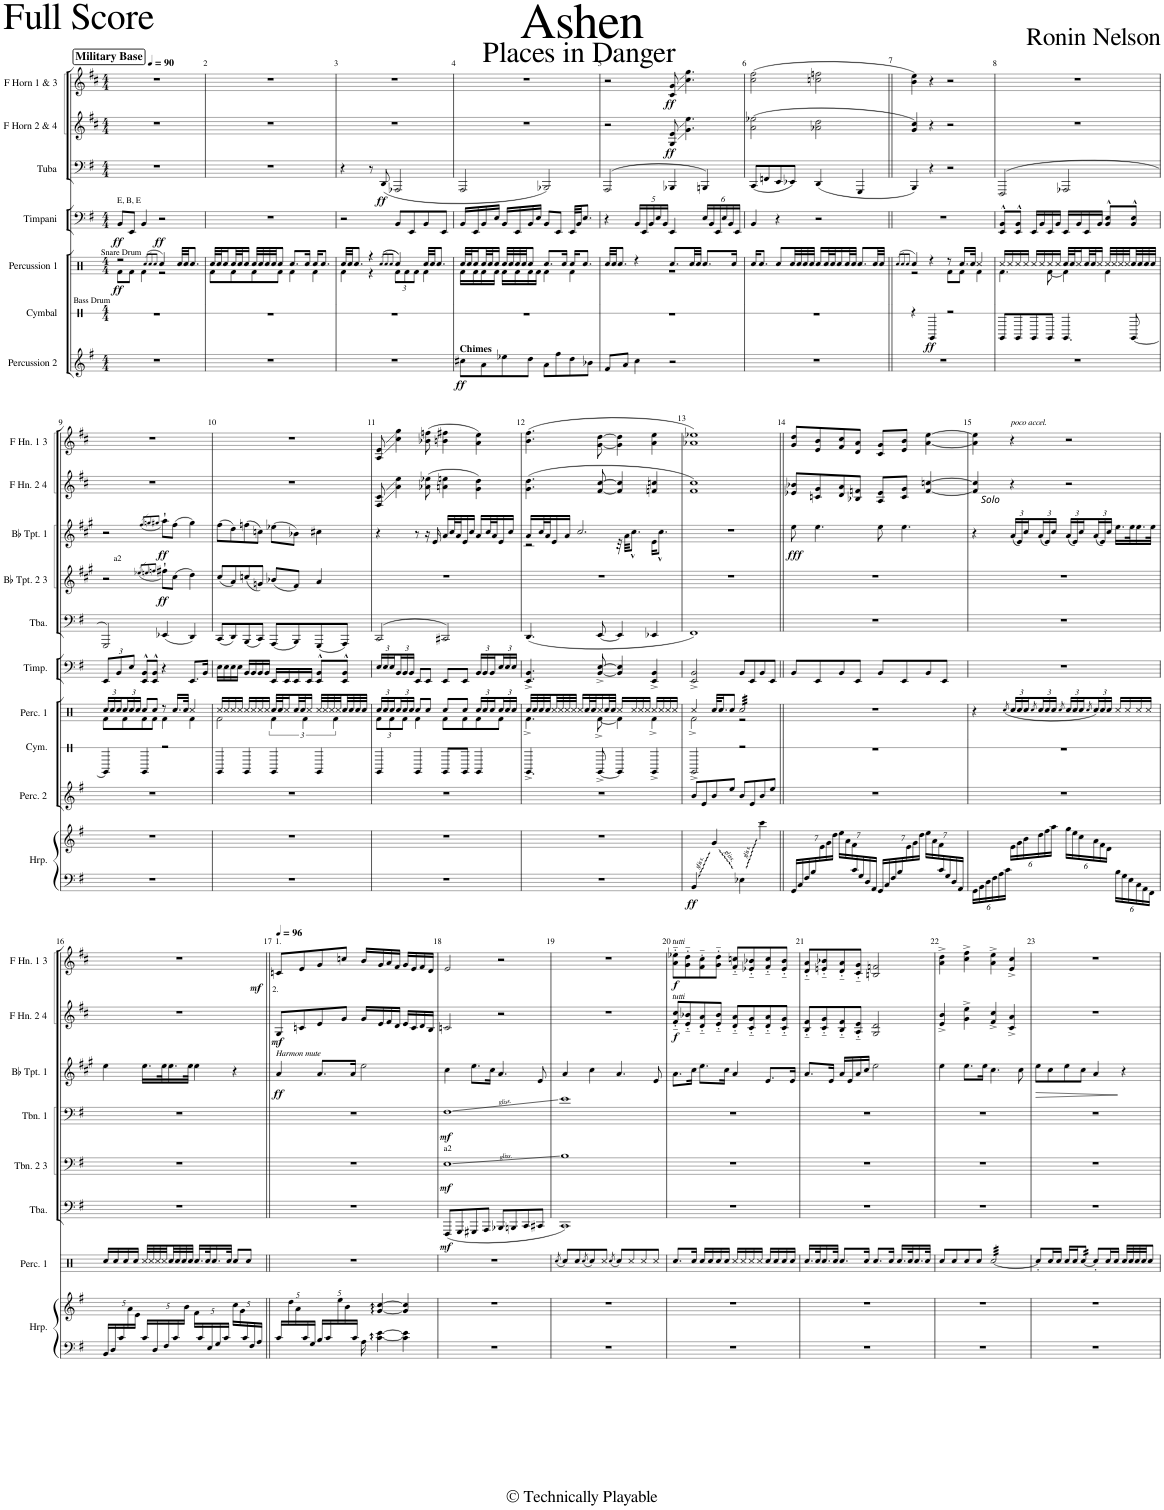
**kern	**kern	**dynam	**kern	**dynam	**kern	**dynam	**kern	**dynam	**kern	**dynam	**kern	**dynam	**kern	**dynam	**kern	**dynam	**kern	**dynam	**kern	**dynam	**kern	**dynam	**kern	**dynam	**kern	**kern	**kern	**kern	**kern	**kern	**kern	**kern	**kern	**kern
*part22	*part22	*part22	*part21	*part21	*part20	*part20	*part19	*part19	*part18	*part18	*part17	*part17	*part16	*part16	*part15	*part15	*part14	*part14	*part13	*part13	*part12	*part12	*part11	*part11	*part10	*part9	*part8	*part7	*part6	*part5	*part4	*part3	*part2	*part1
*staff23	*staff22	*staff22/23	*staff21	*staff21	*staff20	*staff20	*staff19	*staff19	*staff18	*staff18	*staff17	*staff17	*staff16	*staff16	*staff15	*staff15	*staff14	*staff14	*staff13	*staff13	*staff12	*staff12	*staff11	*staff11	*staff10	*staff9	*staff8	*staff7	*staff6	*staff5	*staff4	*staff3	*staff2	*staff1
*I"Harp	*	*	*I"Percussion 2	*	*I"Cymbal	*	*I"Percussion 1	*	*I"Timpani	*	*I"Tuba	*	*I"Trombone 2 &amp; 3	*	*I"Trombone 1	*	*I"Bb Trumpet 2 &amp; 3	*	*I"Bb Trumpet 1	*	*I"F Horn 2 &amp; 4	*	*I"F Horn 1 &amp; 3	*	*I"Baritone Saxophone	*I"Tenor Saxophone	*I"Alto Saxophone	*I"Bassoon	*I"Bass Clarinet	*I"Bb Clarinet 2	*I"Bb Clarinet 1	*I"Oboe	*I"Flute 2	*I"Flute 1
*I'Hrp.	*	*	*I'Perc. 2	*	*I'Cym.	*	*I'Perc. 1	*	*I'Timp.	*	*I'Tba.	*	*I'Tbn. 2 3	*	*I'Tbn. 1	*	*I'Bb Tpt. 2 3	*	*I'Bb Tpt. 1	*	*I'F Hn. 2 4	*	*I'F Hn. 1 3	*	*I'Bar. Sax.	*I'T. Sax.	*I'A. Sax.	*I'Bsn.	*I'B. Cl.	*I'Bb Cl. 2	*I'Bb Cl. 1	*I'Ob.	*I'Fl. 2	*I'Fl. 1
*stria5	*stria5	*	*	*	*stria1	*	*	*	*	*	*	*	*stria5	*	*stria5	*	*stria5	*	*stria5	*	*	*	*	*	*	*	*	*	*	*	*	*	*	*
*clefF4	*clefG2	*	*clefG2	*	*clefX	*	*clefX	*	*clefF4	*	*clefF4	*	*clefF4	*	*clefF4	*	*clefG2	*	*clefG2	*	*clefG2	*	*clefG2	*	*clefG2	*clefG2	*clefG2	*clefF4	*clefG2	*clefG2	*clefG2	*clefG2	*clefG2	*clefG2
*	*	*	*	*	*	*	*	*	*	*	*	*	*Trd1c2	*	*Trd1c2	*	*Trd1c2	*	*Trd1c2	*	*Trd4c7	*	*Trd4c7	*	*Trd12c21	*Trd8c14	*Trd5c9	*	*Trd8c14	*Trd1c2	*Trd1c2	*	*	*
*k[f#]	*k[f#]	*	*k[f#]	*	*k[]	*	*k[]	*	*k[f#]	*	*k[f#]	*	*k[f#]	*	*k[f#]	*	*k[f#c#g#]	*	*k[f#c#g#]	*	*k[f#c#]	*	*k[f#c#]	*	*k[f#c#g#d#]	*k[f#c#g#]	*k[f#c#g#d#]	*k[f#]	*k[f#c#g#]	*k[f#c#g#]	*k[f#c#g#]	*k[f#]	*k[f#]	*k[f#]
*M4/4	*M4/4	*	*M4/4	*	*M4/4	*	*M4/4	*	*M4/4	*	*M4/4	*	*M4/4	*	*M4/4	*	*M4/4	*	*M4/4	*	*M4/4	*	*M4/4	*	*M4/4	*M4/4	*M4/4	*M4/4	*M4/4	*M4/4	*M4/4	*M4/4	*M4/4	*M4/4
*MM90	*MM90	*	*MM90	*	*MM90	*	*MM90	*	*MM90	*	*MM90	*	*MM90	*	*MM90	*	*MM90	*	*MM90	*	*MM90	*	*MM90	*	*MM90	*MM90	*MM90	*MM90	*MM90	*MM90	*MM90	*MM90	*MM90	*MM90
!!LO:REH:place=s1:a:B:cj:fs=14:t=Military Base
=1	=1	=1	=1	=1	=1	=1	=1	=1	=1	=1	=1	=1	=1	=1	=1	=1	=1	=1	=1	=1	=1	=1	=1	=1	=1	=1	=1	=1	=1	=1	=1	=1	=1	=1
*	*	*	*	*	*	*	*^	*	*	*	*	*	*	*	*	*	*	*	*	*	*	*	*	*	*	*	*	*	*	*	*	*	*	*
!	!	!	!	!	!	!	!	!	!	!LO:TX:a:t=E, B, E	!	!	!	!	!	!	!	!	!	!	!	!	!	!	!	!	!	!	!	!	!	!	!	!	!
!	!	!	!	!	!	!	!LO:TX:b:t=Bass Drum	!	!	!	!	!	!	!	!	!	!	!	!	!	!	!	!	!	!	!	!	!	!	!	!	!	!	!	!
!	!	!	!	!	!	!	!	!	!LO:DY:b	!	!LO:DY:b	!	!	!	!	!	!	!	!	!	!	!	!	!	!	!	!	!	!	!	!	!	!	!	!
1r	1r	.	1r	.	1r	.	2r	8Rf\L	ff	8BB/L	ff	1r	.	1r	.	1r	.	1r	.	1r	.	1r	.	1r	.	1r	1r	1r	1r	1r	1r	1r	1r	1r	1r
.	.	.	.	.	.	.	.	8Rf\J	.	8EE/J	.	.	.	.	.	.	.	.	.	.	.	.	.	.	.	.	.	.	.	.	.	.	.	.	.
.	.	.	.	.	.	.	.	4Rf\	.	4BB/	.	.	.	.	.	.	.	.	.	.	.	.	.	.	.	.	.	.	.	.	.	.	.	.	.
.	.	.	.	.	.	.	(8qRcc/L	.	.	.	.	.	.	.	.	.	.	.	.	.	.	.	.	.	.	.	.	.	.	.	.	.	.	.	.
.	.	.	.	.	.	.	8qRcc/	.	.	.	.	.	.	.	.	.	.	.	.	.	.	.	.	.	.	.	.	.	.	.	.	.	.	.	.
.	.	.	.	.	.	.	8qRcc/J	.	.	.	.	.	.	.	.	.	.	.	.	.	.	.	.	.	.	.	.	.	.	.	.	.	.	.	.
!	!	!	!	!	!	!	!LO:TX:a:t=Snare Drum	!	!	!	!	!	!	!	!	!	!	!	!	!	!	!	!	!	!	!	!	!	!	!	!	!	!	!	!
!	!	!	!	!	!	!	!	!	!LO:DY:a	!	!	!	!	!	!	!	!	!	!	!	!	!	!	!	!	!	!	!	!	!	!	!	!	!	!
.	.	.	.	.	.	.	4Rcc/)	2r	ff	2r	.	.	.	.	.	.	.	.	.	.	.	.	.	.	.	.	.	.	.	.	.	.	.	.	.
.	.	.	.	.	.	.	32Rcc/LLL	.	.	.	.	.	.	.	.	.	.	.	.	.	.	.	.	.	.	.	.	.	.	.	.	.	.	.	.
.	.	.	.	.	.	.	32Rcc/JJ	.	.	.	.	.	.	.	.	.	.	.	.	.	.	.	.	.	.	.	.	.	.	.	.	.	.	.	.
.	.	.	.	.	.	.	8.Rcc/J	.	.	.	.	.	.	.	.	.	.	.	.	.	.	.	.	.	.	.	.	.	.	.	.	.	.	.	.
=2	=2	=2	=2	=2	=2	=2	=2	=2	=2	=2	=2	=2	=2	=2	=2	=2	=2	=2	=2	=2	=2	=2	=2	=2	=2	=2	=2	=2	=2	=2	=2	=2	=2	=2	=2
1r	1r	.	1r	.	1r	.	32Rcc/LLL	8Rf\L	.	1r	.	1r	.	1r	.	1r	.	1r	.	1r	.	1r	.	1r	.	1r	1r	1r	1r	1r	1r	1r	1r	1r	1r
.	.	.	.	.	.	.	32Rcc/J	.	.	.	.	.	.	.	.	.	.	.	.	.	.	.	.	.	.	.	.	.	.	.	.	.	.	.	.
.	.	.	.	.	.	.	16Rcc/	.	.	.	.	.	.	.	.	.	.	.	.	.	.	.	.	.	.	.	.	.	.	.	.	.	.	.	.
.	.	.	.	.	.	.	32Rcc/L	8Rf\	.	.	.	.	.	.	.	.	.	.	.	.	.	.	.	.	.	.	.	.	.	.	.	.	.	.	.
.	.	.	.	.	.	.	32Rcc/J	.	.	.	.	.	.	.	.	.	.	.	.	.	.	.	.	.	.	.	.	.	.	.	.	.	.	.	.
.	.	.	.	.	.	.	16Rcc/JJ	.	.	.	.	.	.	.	.	.	.	.	.	.	.	.	.	.	.	.	.	.	.	.	.	.	.	.	.
.	.	.	.	.	.	.	32Rcc/LLL	8Rf\	.	.	.	.	.	.	.	.	.	.	.	.	.	.	.	.	.	.	.	.	.	.	.	.	.	.	.
.	.	.	.	.	.	.	32Rcc/	.	.	.	.	.	.	.	.	.	.	.	.	.	.	.	.	.	.	.	.	.	.	.	.	.	.	.	.
.	.	.	.	.	.	.	32Rcc/	.	.	.	.	.	.	.	.	.	.	.	.	.	.	.	.	.	.	.	.	.	.	.	.	.	.	.	.
.	.	.	.	.	.	.	32Rcc/JJ	.	.	.	.	.	.	.	.	.	.	.	.	.	.	.	.	.	.	.	.	.	.	.	.	.	.	.	.
.	.	.	.	.	.	.	8Rcc/J	8Rf\J	.	.	.	.	.	.	.	.	.	.	.	.	.	.	.	.	.	.	.	.	.	.	.	.	.	.	.
.	.	.	.	.	.	.	8.Rcc/L	4Rf\	.	.	.	.	.	.	.	.	.	.	.	.	.	.	.	.	.	.	.	.	.	.	.	.	.	.	.
.	.	.	.	.	.	.	16Rcc/Jk	.	.	.	.	.	.	.	.	.	.	.	.	.	.	.	.	.	.	.	.	.	.	.	.	.	.	.	.
.	.	.	.	.	.	.	16Rcc/KL	4Rf\	.	.	.	.	.	.	.	.	.	.	.	.	.	.	.	.	.	.	.	.	.	.	.	.	.	.	.
.	.	.	.	.	.	.	8.Rcc/J	.	.	.	.	.	.	.	.	.	.	.	.	.	.	.	.	.	.	.	.	.	.	.	.	.	.	.	.
=3	=3	=3	=3	=3	=3	=3	=3	=3	=3	=3	=3	=3	=3	=3	=3	=3	=3	=3	=3	=3	=3	=3	=3	=3	=3	=3	=3	=3	=3	=3	=3	=3	=3	=3	=3
1r	1r	.	1r	.	1r	.	32Rcc/LLL	4Rf\	.	2r	.	4r	.	1r	.	1r	.	1r	.	1r	.	1r	.	1r	.	1r	1r	1r	1r	1r	1r	1r	1r	1r	1r
.	.	.	.	.	.	.	32Rcc/JJ	.	.	.	.	.	.	.	.	.	.	.	.	.	.	.	.	.	.	.	.	.	.	.	.	.	.	.	.
.	.	.	.	.	.	.	8.Rcc/J	.	.	.	.	.	.	.	.	.	.	.	.	.	.	.	.	.	.	.	.	.	.	.	.	.	.	.	.
.	.	.	.	.	.	.	4r	4r	.	.	.	8r	.	.	.	.	.	.	.	.	.	.	.	.	.	.	.	.	.	.	.	.	.	.	.
!	!	!	!	!	!	!	!	!	!	!	!	!	!LO:DY:b	!	!	!	!	!	!	!	!	!	!	!	!	!	!	!	!	!	!	!	!	!	!
.	.	.	.	.	.	.	.	.	.	.	.	(8DD/	ff	.	.	.	.	.	.	.	.	.	.	.	.	.	.	.	.	.	.	.	.	.	.
.	.	.	.	.	.	.	((8qRcc/L	.	.	.	.	.	.	.	.	.	.	.	.	.	.	.	.	.	.	.	.	.	.	.	.	.	.	.	.
.	.	.	.	.	.	.	8qRcc/	.	.	.	.	.	.	.	.	.	.	.	.	.	.	.	.	.	.	.	.	.	.	.	.	.	.	.	.
.	.	.	.	.	.	.	8qRcc/J	.	.	.	.	.	.	.	.	.	.	.	.	.	.	.	.	.	.	.	.	.	.	.	.	.	.	.	.
*	*	*	*	*	*	*	*	*Xbrackettup	*	*	*	*	*	*	*	*	*	*	*	*	*	*	*	*	*	*	*	*	*	*	*	*	*	*	*
.	.	.	.	.	.	.	4Rcc/))	12Rf\L	.	8BB/L	.	2AAA-X/	.	.	.	.	.	.	.	.	.	.	.	.	.	.	.	.	.	.	.	.	.	.	.
.	.	.	.	.	.	.	.	12Rf\	.	.	.	.	.	.	.	.	.	.	.	.	.	.	.	.	.	.	.	.	.	.	.	.	.	.	.
.	.	.	.	.	.	.	.	.	.	8EE/	.	.	.	.	.	.	.	.	.	.	.	.	.	.	.	.	.	.	.	.	.	.	.	.	.
.	.	.	.	.	.	.	.	12Rf\J	.	.	.	.	.	.	.	.	.	.	.	.	.	.	.	.	.	.	.	.	.	.	.	.	.	.	.
.	.	.	.	.	.	.	32Rcc/LLL	4Rf\	.	8BB/	.	.	.	.	.	.	.	.	.	.	.	.	.	.	.	.	.	.	.	.	.	.	.	.	.
.	.	.	.	.	.	.	32Rcc/JJ	.	.	.	.	.	.	.	.	.	.	.	.	.	.	.	.	.	.	.	.	.	.	.	.	.	.	.	.
.	.	.	.	.	.	.	8.Rcc/J	.	.	.	.	.	.	.	.	.	.	.	.	.	.	.	.	.	.	.	.	.	.	.	.	.	.	.	.
.	.	.	.	.	.	.	.	.	.	8EE/J	.	.	.	.	.	.	.	.	.	.	.	.	.	.	.	.	.	.	.	.	.	.	.	.	.
=4	=4	=4	=4	=4	=4	=4	=4	=4	=4	=4	=4	=4	=4	=4	=4	=4	=4	=4	=4	=4	=4	=4	=4	=4	=4	=4	=4	=4	=4	=4	=4	=4	=4	=4	=4
!	!	!	!LO:TX:a:B:t=Chimes	!	!	!	!	!	!	!	!	!	!	!	!	!	!	!	!	!	!	!	!	!	!	!	!	!	!	!	!	!	!	!	!
!	!	!	!	!LO:DY:b	!	!	!	!	!	!	!	!	!	!	!	!	!	!	!	!	!	!	!	!	!	!	!	!	!	!	!	!	!	!	!
1r	1r	.	8cc#X\L	ff	1r	.	32Rcc/LLL	16Rf\LL	.	16BB/LL	.	2AAA/	.	1r	.	1r	.	1r	.	1r	.	1r	.	1r	.	1r	1r	1r	1r	1r	1r	1r	1r	1r	1r
.	.	.	.	.	.	.	32Rcc/J	.	.	.	.	.	.	.	.	.	.	.	.	.	.	.	.	.	.	.	.	.	.	.	.	.	.	.	.
.	.	.	.	.	.	.	16Rcc/	16Rf\	.	16EE/	.	.	.	.	.	.	.	.	.	.	.	.	.	.	.	.	.	.	.	.	.	.	.	.	.
.	.	.	8a\	.	.	.	32Rcc/L	16Rf\	.	16BB/	.	.	.	.	.	.	.	.	.	.	.	.	.	.	.	.	.	.	.	.	.	.	.	.	.
.	.	.	.	.	.	.	32Rcc/J	.	.	.	.	.	.	.	.	.	.	.	.	.	.	.	.	.	.	.	.	.	.	.	.	.	.	.	.
.	.	.	.	.	.	.	16Rcc/JJ	16Rf\JJ	.	16E/JJ	.	.	.	.	.	.	.	.	.	.	.	.	.	.	.	.	.	.	.	.	.	.	.	.	.
.	.	.	8ee-X\	.	.	.	32Rcc/LLL	16Rf\LL	.	16BB/LL	.	.	.	.	.	.	.	.	.	.	.	.	.	.	.	.	.	.	.	.	.	.	.	.	.
.	.	.	.	.	.	.	32Rcc/	.	.	.	.	.	.	.	.	.	.	.	.	.	.	.	.	.	.	.	.	.	.	.	.	.	.	.	.
.	.	.	.	.	.	.	32Rcc/	16Rf\	.	16EE/	.	.	.	.	.	.	.	.	.	.	.	.	.	.	.	.	.	.	.	.	.	.	.	.	.
.	.	.	.	.	.	.	32Rcc/JJ	.	.	.	.	.	.	.	.	.	.	.	.	.	.	.	.	.	.	.	.	.	.	.	.	.	.	.	.
.	.	.	8dd\J	.	.	.	8Rcc/J	16Rf\	.	16BB/	.	.	.	.	.	.	.	.	.	.	.	.	.	.	.	.	.	.	.	.	.	.	.	.	.
.	.	.	.	.	.	.	.	16Rf\JJ	.	16E/JJ	.	.	.	.	.	.	.	.	.	.	.	.	.	.	.	.	.	.	.	.	.	.	.	.	.
.	.	.	8a\L	.	.	.	8.Rcc/L	4Rf\	.	8BB/L	.	2BBB-X/)	.	.	.	.	.	.	.	.	.	.	.	.	.	.	.	.	.	.	.	.	.	.	.
.	.	.	8ff#\	.	.	.	.	.	.	8EE/J	.	.	.	.	.	.	.	.	.	.	.	.	.	.	.	.	.	.	.	.	.	.	.	.	.
.	.	.	.	.	.	.	16Rcc/Jk	.	.	.	.	.	.	.	.	.	.	.	.	.	.	.	.	.	.	.	.	.	.	.	.	.	.	.	.
.	.	.	8dd\	.	.	.	16Rcc/KL	4Rf\	.	32EE/LLL	.	.	.	.	.	.	.	.	.	.	.	.	.	.	.	.	.	.	.	.	.	.	.	.	.
.	.	.	.	.	.	.	.	.	.	32BB/JJ	.	.	.	.	.	.	.	.	.	.	.	.	.	.	.	.	.	.	.	.	.	.	.	.	.
.	.	.	.	.	.	.	8.Rcc/J	.	.	8.E/J	.	.	.	.	.	.	.	.	.	.	.	.	.	.	.	.	.	.	.	.	.	.	.	.	.
.	.	.	8b-X\J	.	.	.	.	.	.	.	.	.	.	.	.	.	.	.	.	.	.	.	.	.	.	.	.	.	.	.	.	.	.	.	.
=5	=5	=5	=5	=5	=5	=5	=5	=5	=5	=5	=5	=5	=5	=5	=5	=5	=5	=5	=5	=5	=5	=5	=5	=5	=5	=5	=5	=5	=5	=5	=5	=5	=5	=5	=5
1r	1r	.	8f#/L	.	1r	.	32Rcc/LLL	1r	.	4r	.	(>2AAA/	.	1r	.	1r	.	1r	.	1r	.	2r	.	2r	.	1r	1r	1r	1r	1r	1r	1r	1r	1r	1r
.	.	.	.	.	.	.	32Rcc/JJ	.	.	.	.	.	.	.	.	.	.	.	.	.	.	.	.	.	.	.	.	.	.	.	.	.	.	.	.
.	.	.	.	.	.	.	8.Rcc/J	.	.	.	.	.	.	.	.	.	.	.	.	.	.	.	.	.	.	.	.	.	.	.	.	.	.	.	.
.	.	.	8a/J	.	.	.	.	.	.	.	.	.	.	.	.	.	.	.	.	.	.	.	.	.	.	.	.	.	.	.	.	.	.	.	.
*	*	*	*	*	*	*	*	*	*	*Xbrackettup	*	*	*	*	*	*	*	*	*	*	*	*	*	*	*	*	*	*	*	*	*	*	*	*	*
.	.	.	4cc\	.	.	.	4r	.	.	20BB/LL	.	.	.	.	.	.	.	.	.	.	.	.	.	.	.	.	.	.	.	.	.	.	.	.	.
.	.	.	.	.	.	.	.	.	.	20EE/	.	.	.	.	.	.	.	.	.	.	.	.	.	.	.	.	.	.	.	.	.	.	.	.	.
.	.	.	.	.	.	.	.	.	.	20BB/	.	.	.	.	.	.	.	.	.	.	.	.	.	.	.	.	.	.	.	.	.	.	.	.	.
.	.	.	.	.	.	.	.	.	.	20E/	.	.	.	.	.	.	.	.	.	.	.	.	.	.	.	.	.	.	.	.	.	.	.	.	.
.	.	.	.	.	.	.	.	.	.	20BB/JJ	.	.	.	.	.	.	.	.	.	.	.	.	.	.	.	.	.	.	.	.	.	.	.	.	.
!	!	!	!	!	!	!	!	!	!	!	!	!	!	!	!	!	!	!	!	!	!	!	!LO:DY:b	!	!LO:DY:b	!	!	!	!	!	!	!	!	!	!
.	.	.	2r	.	.	.	8.Rcc/L	.	.	4EE/	.	4BBB-X/	.	.	.	.	.	.	.	.	.	8G/ 8e/	ff	8c#/ 8g/	ff	.	.	.	.	.	.	.	.	.	.
.	.	.	.	.	.	.	.	.	.	.	.	.	.	.	.	.	.	.	.	.	.	4.g\ 4.ee\	.	4.cc#\ 4.gg\	.	.	.	.	.	.	.	.	.	.	.
.	.	.	.	.	.	.	32Rcc/LL	.	.	.	.	.	.	.	.	.	.	.	.	.	.	.	.	.	.	.	.	.	.	.	.	.	.	.	.
.	.	.	.	.	.	.	32Rcc/JJJ	.	.	.	.	.	.	.	.	.	.	.	.	.	.	.	.	.	.	.	.	.	.	.	.	.	.	.	.
.	.	.	.	.	.	.	8.Rcc/L	.	.	24E/LL	.	4BBBn/)	.	.	.	.	.	.	.	.	.	.	.	.	.	.	.	.	.	.	.	.	.	.	.
.	.	.	.	.	.	.	.	.	.	24BB/	.	.	.	.	.	.	.	.	.	.	.	.	.	.	.	.	.	.	.	.	.	.	.	.	.
.	.	.	.	.	.	.	.	.	.	24EE/	.	.	.	.	.	.	.	.	.	.	.	.	.	.	.	.	.	.	.	.	.	.	.	.	.
.	.	.	.	.	.	.	.	.	.	24E/	.	.	.	.	.	.	.	.	.	.	.	.	.	.	.	.	.	.	.	.	.	.	.	.	.
.	.	.	.	.	.	.	.	.	.	24BB/	.	.	.	.	.	.	.	.	.	.	.	.	.	.	.	.	.	.	.	.	.	.	.	.	.
.	.	.	.	.	.	.	16Rcc/Jk	.	.	.	.	.	.	.	.	.	.	.	.	.	.	.	.	.	.	.	.	.	.	.	.	.	.	.	.
.	.	.	.	.	.	.	.	.	.	24EE/JJ	.	.	.	.	.	.	.	.	.	.	.	.	.	.	.	.	.	.	.	.	.	.	.	.	.
*	*	*	*	*	*	*	*v	*v	*	*	*	*	*	*	*	*	*	*	*	*	*	*	*	*	*	*	*	*	*	*	*	*	*	*	*
=6	=6	=6	=6	=6	=6	=6	=6	=6	=6	=6	=6	=6	=6	=6	=6	=6	=6	=6	=6	=6	=6	=6	=6	=6	=6	=6	=6	=6	=6	=6	=6	=6	=6	=6
1r	1r	.	1r	.	1r	.	16Rcc/KL	.	4BB/	.	(8CC/L	.	1r	.	1r	.	1r	.	1r	.	(2a\ 2ee-X\	.	(2cc#\ 2ff#\	.	1r	1r	1r	1r	1r	1r	1r	1r	1r	1r
.	.	.	.	.	.	.	8.Rcc/J	.	.	.	.	.	.	.	.	.	.	.	.	.	.	.	.	.	.	.	.	.	.	.	.	.	.	.
.	.	.	.	.	.	.	.	.	.	.	8FFn/	.	.	.	.	.	.	.	.	.	.	.	.	.	.	.	.	.	.	.	.	.	.	.
.	.	.	.	.	.	.	8Rcc/L	.	4r	.	8EE/	.	.	.	.	.	.	.	.	.	.	.	.	.	.	.	.	.	.	.	.	.	.	.
.	.	.	.	.	.	.	32Rcc/LL	.	.	.	8EE-X/J)	.	.	.	.	.	.	.	.	.	.	.	.	.	.	.	.	.	.	.	.	.	.	.
.	.	.	.	.	.	.	32Rcc/	.	.	.	.	.	.	.	.	.	.	.	.	.	.	.	.	.	.	.	.	.	.	.	.	.	.	.
.	.	.	.	.	.	.	32Rcc/	.	.	.	.	.	.	.	.	.	.	.	.	.	.	.	.	.	.	.	.	.	.	.	.	.	.	.
.	.	.	.	.	.	.	32Rcc/JJJ	.	.	.	.	.	.	.	.	.	.	.	.	.	.	.	.	.	.	.	.	.	.	.	.	.	.	.
.	.	.	.	.	.	.	16Rcc/LL	.	2r	.	(4DD/	.	.	.	.	.	.	.	.	.	2a-X\ 2dd\	.	2ccn\ 2ffn\	.	.	.	.	.	.	.	.	.	.	.
.	.	.	.	.	.	.	32Rcc/L	.	.	.	.	.	.	.	.	.	.	.	.	.	.	.	.	.	.	.	.	.	.	.	.	.	.	.
.	.	.	.	.	.	.	32Rcc/J	.	.	.	.	.	.	.	.	.	.	.	.	.	.	.	.	.	.	.	.	.	.	.	.	.	.	.
.	.	.	.	.	.	.	16Rcc/	.	.	.	.	.	.	.	.	.	.	.	.	.	.	.	.	.	.	.	.	.	.	.	.	.	.	.
.	.	.	.	.	.	.	32Rcc/L	.	.	.	.	.	.	.	.	.	.	.	.	.	.	.	.	.	.	.	.	.	.	.	.	.	.	.
.	.	.	.	.	.	.	32Rcc/JJJ	.	.	.	.	.	.	.	.	.	.	.	.	.	.	.	.	.	.	.	.	.	.	.	.	.	.	.
.	.	.	.	.	.	.	8.Rcc/L	.	.	.	4GGG/	.	.	.	.	.	.	.	.	.	.	.	.	.	.	.	.	.	.	.	.	.	.	.
.	.	.	.	.	.	.	32Rcc/LL	.	.	.	.	.	.	.	.	.	.	.	.	.	.	.	.	.	.	.	.	.	.	.	.	.	.	.
.	.	.	.	.	.	.	32Rcc/JJJ	.	.	.	.	.	.	.	.	.	.	.	.	.	.	.	.	.	.	.	.	.	.	.	.	.	.	.
=7||	=7||	=7||	=7||	=7||	=7||	=7||	=7||	=7||	=7||	=7||	=7||	=7||	=7||	=7||	=7||	=7||	=7||	=7||	=7||	=7||	=7||	=7||	=7||	=7||	=7||	=7||	=7||	=7||	=7||	=7||	=7||	=7||	=7||	=7||
.	.	.	.	.	.	.	(8qRcc/L	.	.	.	.	.	.	.	.	.	.	.	.	.	.	.	.	.	.	.	.	.	.	.	.	.	.	.
.	.	.	.	.	.	.	8qRcc/	.	.	.	.	.	.	.	.	.	.	.	.	.	.	.	.	.	.	.	.	.	.	.	.	.	.	.
.	.	.	.	.	.	.	8qRcc/J	.	.	.	.	.	.	.	.	.	.	.	.	.	.	.	.	.	.	.	.	.	.	.	.	.	.	.
*	*	*	*	*	*	*	*^	*	*	*	*	*	*	*	*	*	*	*	*	*	*	*	*	*	*	*	*	*	*	*	*	*	*	*
1r	1r	.	1r	.	4r	.	4Rcc/)	2r	.	1r	.	4BBB/)	.	1r	.	1r	.	1r	.	1r	.	4g/ 4cc#/)	.	4b\ 4ee\)	.	1r	1r	1r	1r	1r	1r	1r	1r	1r	1r
!	!	!	!	!	!	!LO:DY:b	!	!	!	!	!	!	!	!	!	!	!	!	!	!	!	!	!	!	!	!	!	!	!	!	!	!	!	!	!
.	.	.	.	.	4A/	ff	4r	.	.	.	.	4r	.	.	.	.	.	.	.	.	.	4r	.	4r	.	.	.	.	.	.	.	.	.	.	.
.	.	.	.	.	2r	.	8r	8Rf\L	.	.	.	2r	.	.	.	.	.	.	.	.	.	2r	.	2r	.	.	.	.	.	.	.	.	.	.	.
.	.	.	.	.	.	.	16.Rcc/LL	8Rf\J	.	.	.	.	.	.	.	.	.	.	.	.	.	.	.	.	.	.	.	.	.	.	.	.	.	.	.
.	.	.	.	.	.	.	32Rcc/JJk	.	.	.	.	.	.	.	.	.	.	.	.	.	.	.	.	.	.	.	.	.	.	.	.	.	.	.	.
.	.	.	.	.	.	.	4Rcc/	4Rf\	.	.	.	.	.	.	.	.	.	.	.	.	.	.	.	.	.	.	.	.	.	.	.	.	.	.	.
=8	=8	=8	=8	=8	=8	=8	=8	=8	=8	=8	=8	=8	=8	=8	=8	=8	=8	=8	=8	=8	=8	=8	=8	=8	=8	=8	=8	=8	=8	=8	=8	=8	=8	=8	=8
1r	1r	.	1r	.	8A/L	.	16Rcc/LL	4.Rf\	.	8EE/^^ 8BB/^^L	.	(>2FFF#/	.	1r	.	1r	.	1r	.	1r	.	1r	.	1r	.	1r	1r	1r	1r	1r	1r	1r	1r	1r	1r
.	.	.	.	.	.	.	16Rcc/	.	.	.	.	.	.	.	.	.	.	.	.	.	.	.	.	.	.	.	.	.	.	.	.	.	.	.	.
.	.	.	.	.	8A/	.	16Rcc/	.	.	8EE/^^ 8BB/^^J	.	.	.	.	.	.	.	.	.	.	.	.	.	.	.	.	.	.	.	.	.	.	.	.	.
.	.	.	.	.	.	.	16Rcc/JJ	.	.	.	.	.	.	.	.	.	.	.	.	.	.	.	.	.	.	.	.	.	.	.	.	.	.	.	.
.	.	.	.	.	8A/	.	16Rcc/LL	.	.	16EE/LL	.	.	.	.	.	.	.	.	.	.	.	.	.	.	.	.	.	.	.	.	.	.	.	.	.
.	.	.	.	.	.	.	16Rcc/	.	.	16BB/	.	.	.	.	.	.	.	.	.	.	.	.	.	.	.	.	.	.	.	.	.	.	.	.	.
.	.	.	.	.	8A/J	.	16Rcc/	[8Rf\	.	16EE/	.	.	.	.	.	.	.	.	.	.	.	.	.	.	.	.	.	.	.	.	.	.	.	.	.
.	.	.	.	.	.	.	16Rcc/JJ	.	.	16BB/JJ	.	.	.	.	.	.	.	.	.	.	.	.	.	.	.	.	.	.	.	.	.	.	.	.	.
.	.	.	.	.	4.A/	.	32Rcc/LLL	4Rf\]	.	16EE/LL	.	2AAA-X/	.	.	.	.	.	.	.	.	.	.	.	.	.	.	.	.	.	.	.	.	.	.	.
.	.	.	.	.	.	.	32Rcc/J	.	.	.	.	.	.	.	.	.	.	.	.	.	.	.	.	.	.	.	.	.	.	.	.	.	.	.	.
.	.	.	.	.	.	.	16Rcc/	.	.	16BB/	.	.	.	.	.	.	.	.	.	.	.	.	.	.	.	.	.	.	.	.	.	.	.	.	.
.	.	.	.	.	.	.	32Rcc/L	.	.	16EE/	.	.	.	.	.	.	.	.	.	.	.	.	.	.	.	.	.	.	.	.	.	.	.	.	.
.	.	.	.	.	.	.	32Rcc/J	.	.	.	.	.	.	.	.	.	.	.	.	.	.	.	.	.	.	.	.	.	.	.	.	.	.	.	.
.	.	.	.	.	.	.	16Rcc/JJ	.	.	16BB/JJ	.	.	.	.	.	.	.	.	.	.	.	.	.	.	.	.	.	.	.	.	.	.	.	.	.
.	.	.	.	.	.	.	32Rcc/LLL	4Rf\	.	8BB/^^ 8E/^^L	.	.	.	.	.	.	.	.	.	.	.	.	.	.	.	.	.	.	.	.	.	.	.	.	.
.	.	.	.	.	.	.	32Rcc/	.	.	.	.	.	.	.	.	.	.	.	.	.	.	.	.	.	.	.	.	.	.	.	.	.	.	.	.
.	.	.	.	.	.	.	32Rcc/	.	.	.	.	.	.	.	.	.	.	.	.	.	.	.	.	.	.	.	.	.	.	.	.	.	.	.	.
.	.	.	.	.	.	.	32Rcc/	.	.	.	.	.	.	.	.	.	.	.	.	.	.	.	.	.	.	.	.	.	.	.	.	.	.	.	.
.	.	.	.	.	[8A/	.	32Rcc/	.	.	8BB/^^ 8E/^^J	.	.	.	.	.	.	.	.	.	.	.	.	.	.	.	.	.	.	.	.	.	.	.	.	.
.	.	.	.	.	.	.	32Rcc/	.	.	.	.	.	.	.	.	.	.	.	.	.	.	.	.	.	.	.	.	.	.	.	.	.	.	.	.
.	.	.	.	.	.	.	32Rcc/	.	.	.	.	.	.	.	.	.	.	.	.	.	.	.	.	.	.	.	.	.	.	.	.	.	.	.	.
.	.	.	.	.	.	.	32Rcc/JJJ	.	.	.	.	.	.	.	.	.	.	.	.	.	.	.	.	.	.	.	.	.	.	.	.	.	.	.	.
!!LO:LB:g=z
=9	=9	=9	=9	=9	=9	=9	=9	=9	=9	=9	=9	=9	=9	=9	=9	=9	=9	=9	=9	=9	=9	=9	=9	=9	=9	=9	=9	=9	=9	=9	=9	=9	=9	=9	=9
1r	1r	.	1r	.	4A/]	.	24Rcc/LL	8Rf\L	.	12EE/L	.	2GGG/)	.	1r	.	1r	.	2r	.	2r	.	1r	.	1r	.	1r	1r	1r	1r	1r	1r	1r	1r	1r	1r
.	.	.	.	.	.	.	24Rcc/	.	.	.	.	.	.	.	.	.	.	.	.	.	.	.	.	.	.	.	.	.	.	.	.	.	.	.	.
.	.	.	.	.	.	.	24Rcc/	.	.	12BB/	.	.	.	.	.	.	.	.	.	.	.	.	.	.	.	.	.	.	.	.	.	.	.	.	.
.	.	.	.	.	.	.	24Rcc/	8Rf\	.	.	.	.	.	.	.	.	.	.	.	.	.	.	.	.	.	.	.	.	.	.	.	.	.	.	.
.	.	.	.	.	.	.	24Rcc/	.	.	12E/J	.	.	.	.	.	.	.	.	.	.	.	.	.	.	.	.	.	.	.	.	.	.	.	.	.
.	.	.	.	.	.	.	24Rcc/JJ	.	.	.	.	.	.	.	.	.	.	.	.	.	.	.	.	.	.	.	.	.	.	.	.	.	.	.	.
.	.	.	.	.	4A/	.	8Rcc/L	8Rf\	.	8EE/^^ 8BB/^^L	.	.	.	.	.	.	.	.	.	.	.	.	.	.	.	.	.	.	.	.	.	.	.	.	.
.	.	.	.	.	.	.	8Rcc/J	8Rf\J	.	8EE/^^ 8BB/^^J	.	.	.	.	.	.	.	.	.	.	.	.	.	.	.	.	.	.	.	.	.	.	.	.	.
.	.	.	.	.	.	.	.	.	.	.	.	.	.	.	.	.	.	(8qee-X/L	.	(8qff#/L	.	.	.	.	.	.	.	.	.	.	.	.	.	.	.
.	.	.	.	.	.	.	.	.	.	.	.	.	.	.	.	.	.	8qeen/	.	8qggn/	.	.	.	.	.	.	.	.	.	.	.	.	.	.	.
.	.	.	.	.	.	.	.	.	.	.	.	.	.	.	.	.	.	8qffn/J	.	8qgg#X/J	.	.	.	.	.	.	.	.	.	.	.	.	.	.	.
!	!	!	!	!	!	!	!	!	!	!	!	!	!	!	!	!	!	!LO:TX:a:t=a2	!	!	!	!	!	!	!	!	!	!	!	!	!	!	!	!	!
!	!	!	!	!	!	!	!	!	!	!	!	!	!	!	!	!	!	!	!LO:DY:b	!	!LO:DY:b	!	!	!	!	!	!	!	!	!	!	!	!	!	!
.	.	.	.	.	2r	.	8r	4Rf\	.	4r	.	(4EE-X/	.	.	.	.	.	8ff#X`\L)	ff	8aa`\L)	ff	.	.	.	.	.	.	.	.	.	.	.	.	.	.
.	.	.	.	.	.	.	16.Rcc/LL	.	.	.	.	.	.	.	.	.	.	(8cc#\J	.	(8ff#\J	.	.	.	.	.	.	.	.	.	.	.	.	.	.	.
.	.	.	.	.	.	.	32Rcc/JJk	.	.	.	.	.	.	.	.	.	.	.	.	.	.	.	.	.	.	.	.	.	.	.	.	.	.	.	.
.	.	.	.	.	.	.	4Rcc/	4Rf\	.	8.EE/L	.	4DD/)	.	.	.	.	.	4dd\)	.	4gg#\)	.	.	.	.	.	.	.	.	.	.	.	.	.	.	.
.	.	.	.	.	.	.	.	.	.	16BB/Jk	.	.	.	.	.	.	.	.	.	.	.	.	.	.	.	.	.	.	.	.	.	.	.	.	.
=10	=10	=10	=10	=10	=10	=10	=10	=10	=10	=10	=10	=10	=10	=10	=10	=10	=10	=10	=10	=10	=10	=10	=10	=10	=10	=10	=10	=10	=10	=10	=10	=10	=10	=10	=10
1r	1r	.	1r	.	4A/	.	16Rcc/LL	2Rf\	.	16E\LL	.	(8CC/L	.	1r	.	1r	.	(8cc#/L	.	(8ff#\L	.	1r	.	1r	.	1r	1r	1r	1r	1r	1r	1r	1r	1r	1r
.	.	.	.	.	.	.	16Rcc/	.	.	16E\	.	.	.	.	.	.	.	.	.	.	.	.	.	.	.	.	.	.	.	.	.	.	.	.	.
.	.	.	.	.	.	.	16Rcc/	.	.	16E\	.	8DD/)	.	.	.	.	.	8a/)	.	8dd\)	.	.	.	.	.	.	.	.	.	.	.	.	.	.	.
.	.	.	.	.	.	.	16Rcc/JJ	.	.	16E\JJ	.	.	.	.	.	.	.	.	.	.	.	.	.	.	.	.	.	.	.	.	.	.	.	.	.
.	.	.	.	.	4A/	.	16Rcc/LL	.	.	16BB/LL	.	(8BBB/	.	.	.	.	.	(8ccn/	.	(8ffn\	.	.	.	.	.	.	.	.	.	.	.	.	.	.	.
.	.	.	.	.	.	.	16Rcc/	.	.	16BB/	.	.	.	.	.	.	.	.	.	.	.	.	.	.	.	.	.	.	.	.	.	.	.	.	.
.	.	.	.	.	.	.	16Rcc/	.	.	16BB/	.	8CC/J)	.	.	.	.	.	8gn/J)	.	8ccn\J)	.	.	.	.	.	.	.	.	.	.	.	.	.	.	.
.	.	.	.	.	.	.	16Rcc/JJ	.	.	16BB/JJ	.	.	.	.	.	.	.	.	.	.	.	.	.	.	.	.	.	.	.	.	.	.	.	.	.
*	*	*	*	*	*	*	*	*brackettup	*	*	*	*	*	*	*	*	*	*	*	*	*	*	*	*	*	*	*	*	*	*	*	*	*	*	*
.	.	.	.	.	4A/	.	32Rcc/LLL	6Rf\	.	16EE/LL	.	(8AAA/L	.	.	.	.	.	(8b-X/L	.	(8ee-X\L	.	.	.	.	.	.	.	.	.	.	.	.	.	.	.
.	.	.	.	.	.	.	32Rcc/J	.	.	.	.	.	.	.	.	.	.	.	.	.	.	.	.	.	.	.	.	.	.	.	.	.	.	.	.
.	.	.	.	.	.	.	16Rcc/	.	.	16EE/	.	.	.	.	.	.	.	.	.	.	.	.	.	.	.	.	.	.	.	.	.	.	.	.	.
.	.	.	.	.	.	.	32Rcc/L	.	.	16EE/	.	8BBB/)	.	.	.	.	.	8f#/J)	.	8b-X\J)	.	.	.	.	.	.	.	.	.	.	.	.	.	.	.
.	.	.	.	.	.	.	32Rcc/J	.	.	.	.	.	.	.	.	.	.	.	.	.	.	.	.	.	.	.	.	.	.	.	.	.	.	.	.
.	.	.	.	.	.	.	.	6Rf\	.	.	.	.	.	.	.	.	.	.	.	.	.	.	.	.	.	.	.	.	.	.	.	.	.	.	.
.	.	.	.	.	.	.	16Rcc/JJ	.	.	16EE/JJ	.	.	.	.	.	.	.	.	.	.	.	.	.	.	.	.	.	.	.	.	.	.	.	.	.
.	.	.	.	.	4A/	.	32Rcc/LLL	.	.	8EE/^^ 8BB/^^L	.	(8GGG/	.	.	.	.	.	4a/	.	4cc#X\	.	.	.	.	.	.	.	.	.	.	.	.	.	.	.
.	.	.	.	.	.	.	32Rcc/	.	.	.	.	.	.	.	.	.	.	.	.	.	.	.	.	.	.	.	.	.	.	.	.	.	.	.	.
.	.	.	.	.	.	.	32Rcc/	.	.	.	.	.	.	.	.	.	.	.	.	.	.	.	.	.	.	.	.	.	.	.	.	.	.	.	.
.	.	.	.	.	.	.	.	6Rf\	.	.	.	.	.	.	.	.	.	.	.	.	.	.	.	.	.	.	.	.	.	.	.	.	.	.	.
.	.	.	.	.	.	.	32Rcc/	.	.	.	.	.	.	.	.	.	.	.	.	.	.	.	.	.	.	.	.	.	.	.	.	.	.	.	.
.	.	.	.	.	.	.	32Rcc/	.	.	8EE/^^ 8BB/^^J	.	8AAA/J)	.	.	.	.	.	.	.	.	.	.	.	.	.	.	.	.	.	.	.	.	.	.	.
.	.	.	.	.	.	.	32Rcc/	.	.	.	.	.	.	.	.	.	.	.	.	.	.	.	.	.	.	.	.	.	.	.	.	.	.	.	.
.	.	.	.	.	.	.	32Rcc/	.	.	.	.	.	.	.	.	.	.	.	.	.	.	.	.	.	.	.	.	.	.	.	.	.	.	.	.
.	.	.	.	.	.	.	32Rcc/JJJ	.	.	.	.	.	.	.	.	.	.	.	.	.	.	.	.	.	.	.	.	.	.	.	.	.	.	.	.
=11	=11	=11	=11	=11	=11	=11	=11	=11	=11	=11	=11	=11	=11	=11	=11	=11	=11	=11	=11	=11	=11	=11	=11	=11	=11	=11	=11	=11	=11	=11	=11	=11	=11	=11	=11
*	*	*	*	*	*	*	*Xbrackettup	*	*	*	*	*	*	*	*	*	*	*	*	*	*	*	*	*	*	*	*	*	*	*	*	*	*	*	*
1r	1r	.	1r	.	4A/	.	24Rcc/LL	12Rf\L	.	24E/LL	.	(>2CC/	.	1r	.	1r	.	1r	.	4r	.	8F#/ 8c#/	.	8A/ 8e/	.	1r	1r	1r	1r	1r	1r	1r	1r	1r	1r
.	.	.	.	.	.	.	24Rcc/	.	.	24E/	.	.	.	.	.	.	.	.	.	.	.	.	.	.	.	.	.	.	.	.	.	.	.	.	.
.	.	.	.	.	.	.	24Rcc/	12Rf\	.	24E/	.	.	.	.	.	.	.	.	.	.	.	.	.	.	.	.	.	.	.	.	.	.	.	.	.
.	.	.	.	.	.	.	24Rcc/	.	.	24BB/	.	.	.	.	.	.	.	.	.	.	.	4a\ 4ee\	.	4cc#\ 4gg\	.	.	.	.	.	.	.	.	.	.	.
.	.	.	.	.	.	.	24Rcc/	12Rf\J	.	24BB/	.	.	.	.	.	.	.	.	.	.	.	.	.	.	.	.	.	.	.	.	.	.	.	.	.
.	.	.	.	.	.	.	24Rcc/JJ	.	.	24BB/JJ	.	.	.	.	.	.	.	.	.	.	.	.	.	.	.	.	.	.	.	.	.	.	.	.	.
.	.	.	.	.	4A/	.	8Rcc/L	4Rf\	.	8EE/L	.	.	.	.	.	.	.	.	.	8r	.	.	.	.	.	.	.	.	.	.	.	.	.	.	.
.	.	.	.	.	.	.	8Rcc/J	.	.	8EE/J	.	.	.	.	.	.	.	.	.	16r	.	(8a-X\ 8ee-X\	.	(8b-X\ 8ffn\	.	.	.	.	.	.	.	.	.	.	.
.	.	.	.	.	.	.	.	.	.	.	.	.	.	.	.	.	.	.	.	16e/	.	.	.	.	.	.	.	.	.	.	.	.	.	.	.
.	.	.	.	.	8A/L	.	8Rcc/L	8Rf\L	.	8EE/L	.	2CC#X/)	.	.	.	.	.	.	.	16a/LL	.	4an\ 4een\	.	4bn\ 4ff#X\	.	.	.	.	.	.	.	.	.	.	.
.	.	.	.	.	.	.	.	.	.	.	.	.	.	.	.	.	.	.	.	32cc#/L	.	.	.	.	.	.	.	.	.	.	.	.	.	.	.
.	.	.	.	.	.	.	.	.	.	.	.	.	.	.	.	.	.	.	.	32a/J	.	.	.	.	.	.	.	.	.	.	.	.	.	.	.
.	.	.	.	.	8A/J	.	8Rcc/J	8Rf\	.	8EE/J	.	.	.	.	.	.	.	.	.	16e/	.	.	.	.	.	.	.	.	.	.	.	.	.	.	.
.	.	.	.	.	.	.	.	.	.	.	.	.	.	.	.	.	.	.	.	16cc#/JJ	.	.	.	.	.	.	.	.	.	.	.	.	.	.	.
.	.	.	.	.	4A/	.	24Rcc/LL	8Rf\	.	24BB/LL	.	.	.	.	.	.	.	.	.	16a/LL	.	4g\ 4dd\)	.	4a\ 4ee\)	.	.	.	.	.	.	.	.	.	.	.
.	.	.	.	.	.	.	24Rcc/	.	.	24BB/	.	.	.	.	.	.	.	.	.	.	.	.	.	.	.	.	.	.	.	.	.	.	.	.	.
.	.	.	.	.	.	.	.	.	.	.	.	.	.	.	.	.	.	.	.	32cc#/L	.	.	.	.	.	.	.	.	.	.	.	.	.	.	.
.	.	.	.	.	.	.	24Rcc/	.	.	24BB/	.	.	.	.	.	.	.	.	.	.	.	.	.	.	.	.	.	.	.	.	.	.	.	.	.
.	.	.	.	.	.	.	.	.	.	.	.	.	.	.	.	.	.	.	.	32a/J	.	.	.	.	.	.	.	.	.	.	.	.	.	.	.
.	.	.	.	.	.	.	24Rcc/	8Rf\J	.	24E/	.	.	.	.	.	.	.	.	.	16e/	.	.	.	.	.	.	.	.	.	.	.	.	.	.	.
.	.	.	.	.	.	.	24Rcc/	.	.	24E/	.	.	.	.	.	.	.	.	.	.	.	.	.	.	.	.	.	.	.	.	.	.	.	.	.
.	.	.	.	.	.	.	.	.	.	.	.	.	.	.	.	.	.	.	.	16cc#/JJ	.	.	.	.	.	.	.	.	.	.	.	.	.	.	.
.	.	.	.	.	.	.	24Rcc/JJ	.	.	24E/JJ	.	.	.	.	.	.	.	.	.	.	.	.	.	.	.	.	.	.	.	.	.	.	.	.	.
=12	=12	=12	=12	=12	=12	=12	=12	=12	=12	=12	=12	=12	=12	=12	=12	=12	=12	=12	=12	=12	=12	=12	=12	=12	=12	=12	=12	=12	=12	=12	=12	=12	=12	=12	=12
*	*	*	*	*	*	*	*	*	*	*	*	*	*	*	*	*	*	*	*	*^	*	*	*	*	*	*	*	*	*	*	*	*	*	*	*
1r	1r	.	1r	.	4.A^</	.	32Rcc/LLL	4.Rf^\	.	4.EE/^ 4.BB/^	.	(4.DD/	.	1r	.	1r	.	1r	.	16a/LL	2r	.	(4.g\ 4.dd\	.	(4.b\ 4.ff#\	.	1r	1r	1r	1r	1r	1r	1r	1r	1r	1r
.	.	.	.	.	.	.	32Rcc/	.	.	.	.	.	.	.	.	.	.	.	.	.	.	.	.	.	.	.	.	.	.	.	.	.	.	.	.	.
.	.	.	.	.	.	.	32Rcc/	.	.	.	.	.	.	.	.	.	.	.	.	32cc#/L	.	.	.	.	.	.	.	.	.	.	.	.	.	.	.	.
.	.	.	.	.	.	.	32Rcc/	.	.	.	.	.	.	.	.	.	.	.	.	32a/J	.	.	.	.	.	.	.	.	.	.	.	.	.	.	.	.
.	.	.	.	.	.	.	32Rcc/	.	.	.	.	.	.	.	.	.	.	.	.	16e/	.	.	.	.	.	.	.	.	.	.	.	.	.	.	.	.
.	.	.	.	.	.	.	32Rcc/	.	.	.	.	.	.	.	.	.	.	.	.	.	.	.	.	.	.	.	.	.	.	.	.	.	.	.	.	.
.	.	.	.	.	.	.	32Rcc/	.	.	.	.	.	.	.	.	.	.	.	.	16a/JJ	.	.	.	.	.	.	.	.	.	.	.	.	.	.	.	.
.	.	.	.	.	.	.	32Rcc/JJJ	.	.	.	.	.	.	.	.	.	.	.	.	.	.	.	.	.	.	.	.	.	.	.	.	.	.	.	.	.
.	.	.	.	.	.	.	16Rcc/LL	.	.	.	.	.	.	.	.	.	.	.	.	2.cc#/	.	.	.	.	.	.	.	.	.	.	.	.	.	.	.	.
.	.	.	.	.	.	.	32Rcc/L	.	.	.	.	.	.	.	.	.	.	.	.	.	.	.	.	.	.	.	.	.	.	.	.	.	.	.	.	.
.	.	.	.	.	.	.	32Rcc/J	.	.	.	.	.	.	.	.	.	.	.	.	.	.	.	.	.	.	.	.	.	.	.	.	.	.	.	.	.
.	.	.	.	.	[8A^</	.	16Rcc/	[8Rf^\	.	[8BB/^ [8E/^	.	[8EE/	.	.	.	.	.	.	.	.	.	.	[8f#/ [8cc#/	.	[8g\ [8dd\	.	.	.	.	.	.	.	.	.	.	.
.	.	.	.	.	.	.	32Rcc/L	.	.	.	.	.	.	.	.	.	.	.	.	.	.	.	.	.	.	.	.	.	.	.	.	.	.	.	.	.
.	.	.	.	.	.	.	32Rcc/JJJ	.	.	.	.	.	.	.	.	.	.	.	.	.	.	.	.	.	.	.	.	.	.	.	.	.	.	.	.	.
.	.	.	.	.	4A/]	.	16Rcc/LL	4Rf\]	.	4BB/] 4E/]	.	4EE/]	.	.	.	.	.	.	.	.	32r	.	4f#/] 4cc#/]	.	4g\] 4dd\]	.	.	.	.	.	.	.	.	.	.	.
.	.	.	.	.	.	.	.	.	.	.	.	.	.	.	.	.	.	.	.	.	32a\KKL	.	.	.	.	.	.	.	.	.	.	.	.	.	.	.
.	.	.	.	.	.	.	16Rcc/	.	.	.	.	.	.	.	.	.	.	.	.	.	8.cc#^^\J	.	.	.	.	.	.	.	.	.	.	.	.	.	.	.
.	.	.	.	.	.	.	16Rcc/	.	.	.	.	.	.	.	.	.	.	.	.	.	.	.	.	.	.	.	.	.	.	.	.	.	.	.	.	.
.	.	.	.	.	.	.	16Rcc/JJ	.	.	.	.	.	.	.	.	.	.	.	.	.	.	.	.	.	.	.	.	.	.	.	.	.	.	.	.	.
.	.	.	.	.	4A^</	.	16Rcc/LL	4Rf^\	.	4EE/^ 4BB/^	.	4EE-X/	.	.	.	.	.	.	.	.	16e\KL	.	4fn/ 4ccn/	.	4a\ 4ee\	.	.	.	.	.	.	.	.	.	.	.
.	.	.	.	.	.	.	16Rcc/	.	.	.	.	.	.	.	.	.	.	.	.	.	8.cc#^^\J	.	.	.	.	.	.	.	.	.	.	.	.	.	.	.
.	.	.	.	.	.	.	16Rcc/	.	.	.	.	.	.	.	.	.	.	.	.	.	.	.	.	.	.	.	.	.	.	.	.	.	.	.	.	.
.	.	.	.	.	.	.	16Rcc/JJ	.	.	.	.	.	.	.	.	.	.	.	.	.	.	.	.	.	.	.	.	.	.	.	.	.	.	.	.	.
*	*	*	*	*	*	*	*	*	*	*	*	*	*	*	*	*	*	*	*	*v	*v	*	*	*	*	*	*	*	*	*	*	*	*	*	*	*
=13	=13	=13	=13	=13	=13	=13	=13	=13	=13	=13	=13	=13	=13	=13	=13	=13	=13	=13	=13	=13	=13	=13	=13	=13	=13	=13	=13	=13	=13	=13	=13	=13	=13	=13	=13
!	!	!LO:DY:b=2	!	!	!	!	!	!	!	!	!	!	!	!	!	!	!	!	!	!	!	!	!	!	!	!	!	!	!	!	!	!	!	!	!
4BB/	4ryy	ff	8b/L	.	2A^</	.	4Rcc/	2Rf^\	.	2EE/^ 2BB/^	.	1FF#)	.	1r	.	1r	.	1r	.	1r	.	1f# 1cc#)	.	1a-X 1ee-X)	.	1r	1r	1r	1r	1r	1r	1r	1r	1r	1r
.	.	.	8e/	.	.	.	.	.	.	.	.	.	.	.	.	.	.	.	.	.	.	.	.	.	.	.	.	.	.	.	.	.	.	.	.
4ryy	4g/	.	8b/	.	.	.	32Rcc/KLL	.	.	.	.	.	.	.	.	.	.	.	.	.	.	.	.	.	.	.	.	.	.	.	.	.	.	.	.
.	.	.	.	.	.	.	16.Rcc/J	.	.	.	.	.	.	.	.	.	.	.	.	.	.	.	.	.	.	.	.	.	.	.	.	.	.	.	.
.	.	.	8ee/J	.	.	.	8Rcc/J	.	.	.	.	.	.	.	.	.	.	.	.	.	.	.	.	.	.	.	.	.	.	.	.	.	.	.	.
*	*	*	*	*	*	*	*tremolo	*	*	*	*	*	*	*	*	*	*	*	*	*	*	*	*	*	*	*	*	*	*	*	*	*	*	*	*
4E-X\	4ryy	.	8b/L	.	2r	.	32Rcc/LLL	2r	.	8BB/L	.	.	.	.	.	.	.	.	.	.	.	.	.	.	.	.	.	.	.	.	.	.	.	.	.
.	.	.	.	.	.	.	32Rcc/	.	.	.	.	.	.	.	.	.	.	.	.	.	.	.	.	.	.	.	.	.	.	.	.	.	.	.	.
.	.	.	.	.	.	.	32Rcc/	.	.	.	.	.	.	.	.	.	.	.	.	.	.	.	.	.	.	.	.	.	.	.	.	.	.	.	.
.	.	.	.	.	.	.	32Rcc/	.	.	.	.	.	.	.	.	.	.	.	.	.	.	.	.	.	.	.	.	.	.	.	.	.	.	.	.
.	.	.	8e/	.	.	.	32Rcc/	.	.	8EE/	.	.	.	.	.	.	.	.	.	.	.	.	.	.	.	.	.	.	.	.	.	.	.	.	.
.	.	.	.	.	.	.	32Rcc/	.	.	.	.	.	.	.	.	.	.	.	.	.	.	.	.	.	.	.	.	.	.	.	.	.	.	.	.
.	.	.	.	.	.	.	32Rcc/	.	.	.	.	.	.	.	.	.	.	.	.	.	.	.	.	.	.	.	.	.	.	.	.	.	.	.	.
.	.	.	.	.	.	.	32Rcc/	.	.	.	.	.	.	.	.	.	.	.	.	.	.	.	.	.	.	.	.	.	.	.	.	.	.	.	.
4ryy	4ccc\	.	8b/	.	.	.	32Rcc/	.	.	8BB/	.	.	.	.	.	.	.	.	.	.	.	.	.	.	.	.	.	.	.	.	.	.	.	.	.
.	.	.	.	.	.	.	32Rcc/	.	.	.	.	.	.	.	.	.	.	.	.	.	.	.	.	.	.	.	.	.	.	.	.	.	.	.	.
.	.	.	.	.	.	.	32Rcc/	.	.	.	.	.	.	.	.	.	.	.	.	.	.	.	.	.	.	.	.	.	.	.	.	.	.	.	.
.	.	.	.	.	.	.	32Rcc/	.	.	.	.	.	.	.	.	.	.	.	.	.	.	.	.	.	.	.	.	.	.	.	.	.	.	.	.
.	.	.	8ee/J	.	.	.	32Rcc/	.	.	8EE/J	.	.	.	.	.	.	.	.	.	.	.	.	.	.	.	.	.	.	.	.	.	.	.	.	.
.	.	.	.	.	.	.	32Rcc/	.	.	.	.	.	.	.	.	.	.	.	.	.	.	.	.	.	.	.	.	.	.	.	.	.	.	.	.
.	.	.	.	.	.	.	32Rcc/	.	.	.	.	.	.	.	.	.	.	.	.	.	.	.	.	.	.	.	.	.	.	.	.	.	.	.	.
.	.	.	.	.	.	.	32Rcc/JJJ	.	.	.	.	.	.	.	.	.	.	.	.	.	.	.	.	.	.	.	.	.	.	.	.	.	.	.	.
*	*	*	*	*	*	*	*Xtremolo	*	*	*	*	*	*	*	*	*	*	*	*	*	*	*	*	*	*	*	*	*	*	*	*	*	*	*	*
*	*	*	*	*	*	*	*v	*v	*	*	*	*	*	*	*	*	*	*	*	*	*	*	*	*	*	*	*	*	*	*	*	*	*	*	*
=14||	=14||	=14||	=14||	=14||	=14||	=14||	=14||	=14||	=14||	=14||	=14||	=14||	=14||	=14||	=14||	=14||	=14||	=14||	=14||	=14||	=14||	=14||	=14||	=14||	=14||	=14||	=14||	=14||	=14||	=14||	=14||	=14||	=14||	=14||
*Xbrackettup	*	*	*	*	*	*	*	*	*	*	*	*	*	*	*	*	*	*	*	*	*	*	*	*	*	*	*	*	*	*	*	*	*	*
*	*^	*	*	*	*	*	*	*	*	*	*	*	*	*	*	*	*	*	*	*	*	*	*	*	*	*	*	*	*	*	*	*	*	*
!	!	!	!	!	!	!	!	!	!	!	!	!	!	!	!	!	!	!	!	!	!LO:DY:b	!	!	!	!	!	!	!	!	!	!	!	!	!	!
28GG/LL	4ryy	7ryy	.	1r	.	1r	.	1r	.	8BB/L	.	1r	.	1r	.	1r	.	1r	.	8ee\	fff	8e-X/ 8b-X/L	.	8g/ 8dd/L	.	1r	1r	1r	1r	1r	1r	1r	1r	1r	1r
28C/	.	.	.	.	.	.	.	.	.	.	.	.	.	.	.	.	.	.	.	.	.	.	.	.	.	.	.	.	.	.	.	.	.	.	.
28F#/	.	.	.	.	.	.	.	.	.	.	.	.	.	.	.	.	.	.	.	.	.	.	.	.	.	.	.	.	.	.	.	.	.	.	.
28B/	.	.	.	.	.	.	.	.	.	.	.	.	.	.	.	.	.	.	.	.	.	.	.	.	.	.	.	.	.	.	.	.	.	.	.
.	.	.	.	.	.	.	.	.	.	8EE/	.	.	.	.	.	.	.	.	.	4.ee\	.	8cn/ 8g/	.	8e/ 8b/	.	.	.	.	.	.	.	.	.	.	.
7.ryy	.	28e\	.	.	.	.	.	.	.	.	.	.	.	.	.	.	.	.	.	.	.	.	.	.	.	.	.	.	.	.	.	.	.	.	.
.	.	28g\	.	.	.	.	.	.	.	.	.	.	.	.	.	.	.	.	.	.	.	.	.	.	.	.	.	.	.	.	.	.	.	.	.
.	.	28dd\JJ	.	.	.	.	.	.	.	.	.	.	.	.	.	.	.	.	.	.	.	.	.	.	.	.	.	.	.	.	.	.	.	.	.
*	*	*Xbrackettup	*	*	*	*	*	*	*	*	*	*	*	*	*	*	*	*	*	*	*	*	*	*	*	*	*	*	*	*	*	*	*	*	*
.	4ryy	28ee\LL	.	.	.	.	.	.	.	8BB/	.	.	.	.	.	.	.	.	.	.	.	8d/ 8a/	.	8f#/ 8cc#/	.	.	.	.	.	.	.	.	.	.	.
.	.	28a\	.	.	.	.	.	.	.	.	.	.	.	.	.	.	.	.	.	.	.	.	.	.	.	.	.	.	.	.	.	.	.	.	.
.	.	28f#\	.	.	.	.	.	.	.	.	.	.	.	.	.	.	.	.	.	.	.	.	.	.	.	.	.	.	.	.	.	.	.	.	.
28c/	.	7%2ryy	.	.	.	.	.	.	.	.	.	.	.	.	.	.	.	.	.	.	.	.	.	.	.	.	.	.	.	.	.	.	.	.	.
.	.	.	.	.	.	.	.	.	.	8EE/J	.	.	.	.	.	.	.	.	.	.	.	8B-X/ 8fn/J	.	8d/ 8a/J	.	.	.	.	.	.	.	.	.	.	.
28G/	.	.	.	.	.	.	.	.	.	.	.	.	.	.	.	.	.	.	.	.	.	.	.	.	.	.	.	.	.	.	.	.	.	.	.
28D/	.	.	.	.	.	.	.	.	.	.	.	.	.	.	.	.	.	.	.	.	.	.	.	.	.	.	.	.	.	.	.	.	.	.	.
28AA/JJ	.	.	.	.	.	.	.	.	.	.	.	.	.	.	.	.	.	.	.	.	.	.	.	.	.	.	.	.	.	.	.	.	.	.	.
28GG/LL	4ryy	.	.	.	.	.	.	.	.	8BB/L	.	.	.	.	.	.	.	.	.	8ee\	.	8A/ 8e-/L	.	8c#/ 8g/L	.	.	.	.	.	.	.	.	.	.	.
28C/	.	.	.	.	.	.	.	.	.	.	.	.	.	.	.	.	.	.	.	.	.	.	.	.	.	.	.	.	.	.	.	.	.	.	.
28F#/	.	.	.	.	.	.	.	.	.	.	.	.	.	.	.	.	.	.	.	.	.	.	.	.	.	.	.	.	.	.	.	.	.	.	.
28B/	.	.	.	.	.	.	.	.	.	.	.	.	.	.	.	.	.	.	.	.	.	.	.	.	.	.	.	.	.	.	.	.	.	.	.
.	.	.	.	.	.	.	.	.	.	8EE/	.	.	.	.	.	.	.	.	.	4.ee\	.	8c/ 8g/J	.	8e/ 8b/J	.	.	.	.	.	.	.	.	.	.	.
7.ryy	.	28e\	.	.	.	.	.	.	.	.	.	.	.	.	.	.	.	.	.	.	.	.	.	.	.	.	.	.	.	.	.	.	.	.	.
.	.	28g\	.	.	.	.	.	.	.	.	.	.	.	.	.	.	.	.	.	.	.	.	.	.	.	.	.	.	.	.	.	.	.	.	.
.	.	28dd\JJ	.	.	.	.	.	.	.	.	.	.	.	.	.	.	.	.	.	.	.	.	.	.	.	.	.	.	.	.	.	.	.	.	.
.	4ryy	28ee\LL	.	.	.	.	.	.	.	8BB/	.	.	.	.	.	.	.	.	.	.	.	[4f/ [4ccn/	.	[4a\ [4ee\	.	.	.	.	.	.	.	.	.	.	.
.	.	28a\	.	.	.	.	.	.	.	.	.	.	.	.	.	.	.	.	.	.	.	.	.	.	.	.	.	.	.	.	.	.	.	.	.
.	.	28f#\	.	.	.	.	.	.	.	.	.	.	.	.	.	.	.	.	.	.	.	.	.	.	.	.	.	.	.	.	.	.	.	.	.
28c/	.	7ryy	.	.	.	.	.	.	.	.	.	.	.	.	.	.	.	.	.	.	.	.	.	.	.	.	.	.	.	.	.	.	.	.	.
.	.	.	.	.	.	.	.	.	.	8EE/J	.	.	.	.	.	.	.	.	.	.	.	.	.	.	.	.	.	.	.	.	.	.	.	.	.
28G/	.	.	.	.	.	.	.	.	.	.	.	.	.	.	.	.	.	.	.	.	.	.	.	.	.	.	.	.	.	.	.	.	.	.	.
28D/	.	.	.	.	.	.	.	.	.	.	.	.	.	.	.	.	.	.	.	.	.	.	.	.	.	.	.	.	.	.	.	.	.	.	.
28AA/JJ	.	.	.	.	.	.	.	.	.	.	.	.	.	.	.	.	.	.	.	.	.	.	.	.	.	.	.	.	.	.	.	.	.	.	.
*	*v	*v	*	*	*	*	*	*	*	*	*	*	*	*	*	*	*	*	*	*	*	*	*	*	*	*	*	*	*	*	*	*	*	*	*
=15	=15	=15	=15	=15	=15	=15	=15	=15	=15	=15	=15	=15	=15	=15	=15	=15	=15	=15	=15	=15	=15	=15	=15	=15	=15	=15	=15	=15	=15	=15	=15	=15	=15	=15
*	*	*	*	*	*	*	*	*	*	*	*	*	*	*	*	*	*	*	*	*	*	*	*	*	*	*	*	*	*	*	*	*	*	*^
24GG\LL	4ryy	.	1r	.	1r	.	4r	.	1r	.	1r	.	1r	.	1r	.	1r	.	4r	.	4f/] 4cc/]	.	4a\] 4ee\]	.	1r	1r	1r	1r	1r	1r	1r	1r	1r	1r	4ryy
24BB\	.	.	.	.	.	.	.	.	.	.	.	.	.	.	.	.	.	.	.	.	.	.	.	.	.	.	.	.	.	.	.	.	.	.	.
24D\	.	.	.	.	.	.	.	.	.	.	.	.	.	.	.	.	.	.	.	.	.	.	.	.	.	.	.	.	.	.	.	.	.	.	.
24F#\	.	.	.	.	.	.	.	.	.	.	.	.	.	.	.	.	.	.	.	.	.	.	.	.	.	.	.	.	.	.	.	.	.	.	.
24A\	.	.	.	.	.	.	.	.	.	.	.	.	.	.	.	.	.	.	.	.	.	.	.	.	.	.	.	.	.	.	.	.	.	.	.
24c\JJ	.	.	.	.	.	.	.	.	.	.	.	.	.	.	.	.	.	.	.	.	.	.	.	.	.	.	.	.	.	.	.	.	.	.	.
.	.	.	.	.	.	.	(8qRcc/	.	.	.	.	.	.	.	.	.	.	.	.	.	.	.	.	.	.	.	.	.	.	.	.	.	.	.	.
*	*	*	*	*	*	*	*	*	*	*	*	*	*	*	*	*	*	*	*Xbrackettup	*	*	*	*	*	*	*	*	*	*	*	*	*	*	*	*
!	!	!	!	!	!	!	!	!	!	!	!	!	!	!	!	!	!	!	!	!	!	!	!	!	!	!	!	!	!	!	!	!	!	!	!LO:TX:a:i:t=poco accel.
!	!	!	!	!	!	!	!	!	!	!	!	!	!	!	!	!	!	!	!LO:TX:a:i:t=Solo	!	!	!	!	!	!	!	!	!	!	!	!	!	!	!	!
4ryy	24e\LL	.	.	.	.	.	(24Rcc/LL	.	.	.	.	.	.	.	.	.	.	.	(24a/LL	.	4r	.	4r	.	.	.	.	.	.	.	.	.	.	.	2.ryy
.	24g\	.	.	.	.	.	24Rcc/	.	.	.	.	.	.	.	.	.	.	.	24e/)	.	.	.	.	.	.	.	.	.	.	.	.	.	.	.	.
.	24b\	.	.	.	.	.	24Rcc/	.	.	.	.	.	.	.	.	.	.	.	24cc#/	.	.	.	.	.	.	.	.	.	.	.	.	.	.	.	.
.	.	.	.	.	.	.	8qRcc/)	.	.	.	.	.	.	.	.	.	.	.	.	.	.	.	.	.	.	.	.	.	.	.	.	.	.	.	.
.	24dd\	.	.	.	.	.	(24Rcc/	.	.	.	.	.	.	.	.	.	.	.	(24a/	.	.	.	.	.	.	.	.	.	.	.	.	.	.	.	.
.	24ff#\	.	.	.	.	.	24Rcc/	.	.	.	.	.	.	.	.	.	.	.	24e/)	.	.	.	.	.	.	.	.	.	.	.	.	.	.	.	.
.	24aa\JJ	.	.	.	.	.	24Rcc/JJ	.	.	.	.	.	.	.	.	.	.	.	24cc#/JJ	.	.	.	.	.	.	.	.	.	.	.	.	.	.	.	.
.	.	.	.	.	.	.	8qRcc/)	.	.	.	.	.	.	.	.	.	.	.	.	.	.	.	.	.	.	.	.	.	.	.	.	.	.	.	.
4ryy	24gg\LL	.	.	.	.	.	(24Rcc/LL	.	.	.	.	.	.	.	.	.	.	.	(24a/LL	.	2r	.	2r	.	.	.	.	.	.	.	.	.	.	.	.
.	24ee\	.	.	.	.	.	24Rcc/	.	.	.	.	.	.	.	.	.	.	.	24e/)	.	.	.	.	.	.	.	.	.	.	.	.	.	.	.	.
.	24cc\	.	.	.	.	.	24Rcc/	.	.	.	.	.	.	.	.	.	.	.	24cc#/	.	.	.	.	.	.	.	.	.	.	.	.	.	.	.	.
.	.	.	.	.	.	.	8qRcc/)	.	.	.	.	.	.	.	.	.	.	.	.	.	.	.	.	.	.	.	.	.	.	.	.	.	.	.	.
.	24a\	.	.	.	.	.	24Rcc/)	.	.	.	.	.	.	.	.	.	.	.	(24a/	.	.	.	.	.	.	.	.	.	.	.	.	.	.	.	.
.	24f#\	.	.	.	.	.	24Rcc/	.	.	.	.	.	.	.	.	.	.	.	24e/)	.	.	.	.	.	.	.	.	.	.	.	.	.	.	.	.
.	24d\JJ	.	.	.	.	.	24Rcc/JJ	.	.	.	.	.	.	.	.	.	.	.	24cc#/JJ	.	.	.	.	.	.	.	.	.	.	.	.	.	.	.	.
24B\LL	4ryy	.	.	.	.	.	16Rcc/LL	.	.	.	.	.	.	.	.	.	.	.	16.ee\LL	.	.	.	.	.	.	.	.	.	.	.	.	.	.	.	.
24G\	.	.	.	.	.	.	.	.	.	.	.	.	.	.	.	.	.	.	.	.	.	.	.	.	.	.	.	.	.	.	.	.	.	.	.
.	.	.	.	.	.	.	16Rcc/	.	.	.	.	.	.	.	.	.	.	.	.	.	.	.	.	.	.	.	.	.	.	.	.	.	.	.	.
24E\	.	.	.	.	.	.	.	.	.	.	.	.	.	.	.	.	.	.	.	.	.	.	.	.	.	.	.	.	.	.	.	.	.	.	.
.	.	.	.	.	.	.	.	.	.	.	.	.	.	.	.	.	.	.	32ee\K	.	.	.	.	.	.	.	.	.	.	.	.	.	.	.	.
24C\	.	.	.	.	.	.	16Rcc/	.	.	.	.	.	.	.	.	.	.	.	16.ee\	.	.	.	.	.	.	.	.	.	.	.	.	.	.	.	.
24AA\	.	.	.	.	.	.	.	.	.	.	.	.	.	.	.	.	.	.	.	.	.	.	.	.	.	.	.	.	.	.	.	.	.	.	.
.	.	.	.	.	.	.	16Rcc/JJ	.	.	.	.	.	.	.	.	.	.	.	.	.	.	.	.	.	.	.	.	.	.	.	.	.	.	.	.
24FF#\JJ	.	.	.	.	.	.	.	.	.	.	.	.	.	.	.	.	.	.	.	.	.	.	.	.	.	.	.	.	.	.	.	.	.	.	.
.	.	.	.	.	.	.	.	.	.	.	.	.	.	.	.	.	.	.	32ee\JJk	.	.	.	.	.	.	.	.	.	.	.	.	.	.	.	.
*	*	*	*	*	*	*	*	*	*	*	*	*	*	*	*	*	*	*	*	*	*	*	*	*	*	*	*	*	*	*	*	*	*	*v	*v
!!LO:LB:g=z
=16	=16	=16	=16	=16	=16	=16	=16	=16	=16	=16	=16	=16	=16	=16	=16	=16	=16	=16	=16	=16	=16	=16	=16	=16	=16	=16	=16	=16	=16	=16	=16	=16	=16	=16
*	*^	*	*	*	*	*	*	*	*	*	*	*	*	*	*	*	*	*	*	*	*	*	*	*	*	*	*	*	*	*	*	*	*	*
20BB/LL	1ryy	10.ryy	.	1r	.	1r	.	16Rcc/LL	.	1r	.	1r	.	1r	.	1r	.	1r	.	4ee\	.	1r	.	1r	.	1r	1r	1r	1r	1r	1r	1r	1r	1r	1r
20D/	.	.	.	.	.	.	.	.	.	.	.	.	.	.	.	.	.	.	.	.	.	.	.	.	.	.	.	.	.	.	.	.	.	.	.
.	.	.	.	.	.	.	.	16Rcc/	.	.	.	.	.	.	.	.	.	.	.	.	.	.	.	.	.	.	.	.	.	.	.	.	.	.	.
20c/	.	.	.	.	.	.	.	.	.	.	.	.	.	.	.	.	.	.	.	.	.	.	.	.	.	.	.	.	.	.	.	.	.	.	.
.	.	.	.	.	.	.	.	16Rcc/	.	.	.	.	.	.	.	.	.	.	.	.	.	.	.	.	.	.	.	.	.	.	.	.	.	.	.
10ryy	.	20a\	.	.	.	.	.	.	.	.	.	.	.	.	.	.	.	.	.	.	.	.	.	.	.	.	.	.	.	.	.	.	.	.	.
.	.	.	.	.	.	.	.	16Rcc/JJ	.	.	.	.	.	.	.	.	.	.	.	.	.	.	.	.	.	.	.	.	.	.	.	.	.	.	.
.	.	20e\JJ	.	.	.	.	.	.	.	.	.	.	.	.	.	.	.	.	.	.	.	.	.	.	.	.	.	.	.	.	.	.	.	.	.
20c/LL	.	5ryy	.	.	.	.	.	32Rcc/LLL	.	.	.	.	.	.	.	.	.	.	.	16.ee\LL	.	.	.	.	.	.	.	.	.	.	.	.	.	.	.
.	.	.	.	.	.	.	.	32Rcc/	.	.	.	.	.	.	.	.	.	.	.	.	.	.	.	.	.	.	.	.	.	.	.	.	.	.	.
20D/	.	.	.	.	.	.	.	.	.	.	.	.	.	.	.	.	.	.	.	.	.	.	.	.	.	.	.	.	.	.	.	.	.	.	.
.	.	.	.	.	.	.	.	32Rcc/	.	.	.	.	.	.	.	.	.	.	.	.	.	.	.	.	.	.	.	.	.	.	.	.	.	.	.
.	.	.	.	.	.	.	.	32Rcc/	.	.	.	.	.	.	.	.	.	.	.	32ee\K	.	.	.	.	.	.	.	.	.	.	.	.	.	.	.
20F#/	.	.	.	.	.	.	.	.	.	.	.	.	.	.	.	.	.	.	.	.	.	.	.	.	.	.	.	.	.	.	.	.	.	.	.
.	.	.	.	.	.	.	.	32Rcc/	.	.	.	.	.	.	.	.	.	.	.	16.ee\	.	.	.	.	.	.	.	.	.	.	.	.	.	.	.
20c/	.	.	.	.	.	.	.	.	.	.	.	.	.	.	.	.	.	.	.	.	.	.	.	.	.	.	.	.	.	.	.	.	.	.	.
.	.	.	.	.	.	.	.	32Rcc/	.	.	.	.	.	.	.	.	.	.	.	.	.	.	.	.	.	.	.	.	.	.	.	.	.	.	.
.	.	.	.	.	.	.	.	32Rcc/	.	.	.	.	.	.	.	.	.	.	.	.	.	.	.	.	.	.	.	.	.	.	.	.	.	.	.
10ryy	.	20b\JJ	.	.	.	.	.	.	.	.	.	.	.	.	.	.	.	.	.	.	.	.	.	.	.	.	.	.	.	.	.	.	.	.	.
.	.	.	.	.	.	.	.	32Rcc/JJJ	.	.	.	.	.	.	.	.	.	.	.	32ee\JJk	.	.	.	.	.	.	.	.	.	.	.	.	.	.	.
.	.	20f#\LL	.	.	.	.	.	16.Rcc/LL	.	.	.	.	.	.	.	.	.	.	.	4ee\	.	.	.	.	.	.	.	.	.	.	.	.	.	.	.
20c/	.	5ryy	.	.	.	.	.	.	.	.	.	.	.	.	.	.	.	.	.	.	.	.	.	.	.	.	.	.	.	.	.	.	.	.	.
.	.	.	.	.	.	.	.	32Rcc/K	.	.	.	.	.	.	.	.	.	.	.	.	.	.	.	.	.	.	.	.	.	.	.	.	.	.	.
20E/	.	.	.	.	.	.	.	.	.	.	.	.	.	.	.	.	.	.	.	.	.	.	.	.	.	.	.	.	.	.	.	.	.	.	.
.	.	.	.	.	.	.	.	16.Rcc/	.	.	.	.	.	.	.	.	.	.	.	.	.	.	.	.	.	.	.	.	.	.	.	.	.	.	.
20G/	.	.	.	.	.	.	.	.	.	.	.	.	.	.	.	.	.	.	.	.	.	.	.	.	.	.	.	.	.	.	.	.	.	.	.
20c/JJ	.	.	.	.	.	.	.	.	.	.	.	.	.	.	.	.	.	.	.	.	.	.	.	.	.	.	.	.	.	.	.	.	.	.	.
.	.	.	.	.	.	.	.	32Rcc/JJk	.	.	.	.	.	.	.	.	.	.	.	.	.	.	.	.	.	.	.	.	.	.	.	.	.	.	.
10ryy	.	20cc\LL	.	.	.	.	.	8Rcc/L	.	.	.	.	.	.	.	.	.	.	.	4r	.	.	.	.	.	.	.	.	.	.	.	.	.	.	.
.	.	20g\	.	.	.	.	.	.	.	.	.	.	.	.	.	.	.	.	.	.	.	.	.	.	.	.	.	.	.	.	.	.	.	.	.
20c/	.	10.ryy	.	.	.	.	.	.	.	.	.	.	.	.	.	.	.	.	.	.	.	.	.	.	.	.	.	.	.	.	.	.	.	.	.
.	.	.	.	.	.	.	.	8Rcc/J	.	.	.	.	.	.	.	.	.	.	.	.	.	.	.	.	.	.	.	.	.	.	.	.	.	.	.
20F#/	.	.	.	.	.	.	.	.	.	.	.	.	.	.	.	.	.	.	.	.	.	.	.	.	.	.	.	.	.	.	.	.	.	.	.
20A/JJ	.	.	.	.	.	.	.	.	.	.	.	.	.	.	.	.	.	.	.	.	.	.	.	.	.	.	.	.	.	.	.	.	.	.	.
=17||	=17||	=17||	=17||	=17||	=17||	=17||	=17||	=17||	=17||	=17||	=17||	=17||	=17||	=17||	=17||	=17||	=17||	=17||	=17||	=17||	=17||	=17||	=17||	=17||	=17||	=17||	=17||	=17||	=17||	=17||	=17||	=17||	=17||	=17||	=17||
*	*	*	*	*	*	*	*	*	*	*	*	*	*	*	*	*	*	*	*	*	*	*	*	*	*	*	*	*	*	*	*	*	*	*	*MM96
!	!	!	!	!	!	!	!	!	!	!	!	!	!	!	!	!	!	!	!	!	!	!	!	!LO:TX:a:t=1.	!	!	!	!	!	!	!	!	!	!	!
!	!	!	!	!	!	!	!	!	!	!	!	!	!	!	!	!	!	!	!	!	!	!LO:TX:a:t=2.	!	!	!	!	!	!	!	!	!	!	!	!	!
!	!	!	!	!	!	!	!	!	!	!	!	!	!	!	!	!	!	!	!	!LO:TX:a:i:t=Harmon mute	!	!	!	!	!	!	!	!	!	!	!	!	!	!	!
!	!	!	!	!	!	!	!	!	!	!	!	!	!	!	!	!	!	!	!	!	!LO:DY:b	!	!LO:DY:b	!	!LO:DY:b	!	!	!	!	!	!	!	!	!	!
20c/LL	2ryy	20ryy	.	1r	.	1r	.	1r	.	1r	.	1r	.	1r	.	1r	.	1r	.	4a/	ff	8G/L	mf	8cn/L	mf	1r	1r	1r	1r	1r	1r	1r	1r	1r	1r
10ryy	.	20dd\	.	.	.	.	.	.	.	.	.	.	.	.	.	.	.	.	.	.	.	.	.	.	.	.	.	.	.	.	.	.	.	.	.
.	.	20a\	.	.	.	.	.	.	.	.	.	.	.	.	.	.	.	.	.	.	.	.	.	.	.	.	.	.	.	.	.	.	.	.	.
.	.	.	.	.	.	.	.	.	.	.	.	.	.	.	.	.	.	.	.	.	.	8cn/	.	8e/	.	.	.	.	.	.	.	.	.	.	.
20c/	.	5ryy	.	.	.	.	.	.	.	.	.	.	.	.	.	.	.	.	.	.	.	.	.	.	.	.	.	.	.	.	.	.	.	.	.
20G/JJ	.	.	.	.	.	.	.	.	.	.	.	.	.	.	.	.	.	.	.	.	.	.	.	.	.	.	.	.	.	.	.	.	.	.	.
20B/LL	.	.	.	.	.	.	.	.	.	.	.	.	.	.	.	.	.	.	.	8.a/L	.	8e/	.	8g/	.	.	.	.	.	.	.	.	.	.	.
20c/	.	.	.	.	.	.	.	.	.	.	.	.	.	.	.	.	.	.	.	.	.	.	.	.	.	.	.	.	.	.	.	.	.	.	.
10ryy	.	20ee\	.	.	.	.	.	.	.	.	.	.	.	.	.	.	.	.	.	.	.	.	.	.	.	.	.	.	.	.	.	.	.	.	.
.	.	.	.	.	.	.	.	.	.	.	.	.	.	.	.	.	.	.	.	.	.	8g/J	.	8ccn/J	.	.	.	.	.	.	.	.	.	.	.
.	.	20b\	.	.	.	.	.	.	.	.	.	.	.	.	.	.	.	.	.	.	.	.	.	.	.	.	.	.	.	.	.	.	.	.	.
.	.	.	.	.	.	.	.	.	.	.	.	.	.	.	.	.	.	.	.	16a/Jk	.	.	.	.	.	.	.	.	.	.	.	.	.	.	.
20c/JJ	.	20%11ryy	.	.	.	.	.	.	.	.	.	.	.	.	.	.	.	.	.	.	.	.	.	.	.	.	.	.	.	.	.	.	.	.	.
*brackettup	*brackettup	*	*	*	*	*	*	*	*	*	*	*	*	*	*	*	*	*	*	*	*	*	*	*	*	*	*	*	*	*	*	*	*	*	*
20A\	20ryy	.	.	.	.	.	.	.	.	.	.	.	.	.	.	.	.	.	.	2ee\	.	16g/LL	.	16b/LL	.	.	.	.	.	.	.	.	.	.	.
[10.c\: [10.e\:	[5g/: [5cc/:	.	.	.	.	.	.	.	.	.	.	.	.	.	.	.	.	.	.	.	.	.	.	.	.	.	.	.	.	.	.	.	.	.	.
.	.	.	.	.	.	.	.	.	.	.	.	.	.	.	.	.	.	.	.	.	.	16e/	.	16g/	.	.	.	.	.	.	.	.	.	.	.
.	.	.	.	.	.	.	.	.	.	.	.	.	.	.	.	.	.	.	.	.	.	16f#/	.	16a/	.	.	.	.	.	.	.	.	.	.	.
.	.	.	.	.	.	.	.	.	.	.	.	.	.	.	.	.	.	.	.	.	.	16d/JJ	.	16f#/JJ	.	.	.	.	.	.	.	.	.	.	.
20c\_: 20e\_:	.	.	.	.	.	.	.	.	.	.	.	.	.	.	.	.	.	.	.	.	.	.	.	.	.	.	.	.	.	.	.	.	.	.	.
4c\] 4e\]	4g/] 4cc/]	.	.	.	.	.	.	.	.	.	.	.	.	.	.	.	.	.	.	.	.	16e/LL	.	16g/LL	.	.	.	.	.	.	.	.	.	.	.
.	.	.	.	.	.	.	.	.	.	.	.	.	.	.	.	.	.	.	.	.	.	16c/	.	16e/	.	.	.	.	.	.	.	.	.	.	.
.	.	.	.	.	.	.	.	.	.	.	.	.	.	.	.	.	.	.	.	.	.	16d/	.	16f#/	.	.	.	.	.	.	.	.	.	.	.
.	.	.	.	.	.	.	.	.	.	.	.	.	.	.	.	.	.	.	.	.	.	16B/JJ	.	16d/JJ	.	.	.	.	.	.	.	.	.	.	.
*	*v	*v	*	*	*	*	*	*	*	*	*	*	*	*	*	*	*	*	*	*	*	*	*	*	*	*	*	*	*	*	*	*	*	*	*
=18	=18	=18	=18	=18	=18	=18	=18	=18	=18	=18	=18	=18	=18	=18	=18	=18	=18	=18	=18	=18	=18	=18	=18	=18	=18	=18	=18	=18	=18	=18	=18	=18	=18	=18
!	!	!	!	!	!	!	!	!	!	!	!	!	!LO:TX:a:t=a2	!	!	!	!	!	!	!	!	!	!	!	!	!	!	!	!	!	!	!	!	!
!	!	!	!	!	!	!	!	!	!	!	!	!LO:DY:b	!	!LO:DY:b	!	!LO:DY:b	!	!	!	!	!	!	!	!	!	!	!	!	!	!	!	!	!	!
1r	1r	.	1r	.	1r	.	1r	.	1r	.	(8FFF#/L	mf	1E	mf	1F#	mf	1r	.	4cc#\	.	2cn/	.	2e/	.	1r	1r	1r	1r	1r	1r	1r	1r	1r	1r
.	.	.	.	.	.	.	.	.	.	.	8GGG/	.	.	.	.	.	.	.	.	.	.	.	.	.	.	.	.	.	.	.	.	.	.	.
.	.	.	.	.	.	.	.	.	.	.	8GGG#X/	.	.	.	.	.	.	.	8.ee\L	.	.	.	.	.	.	.	.	.	.	.	.	.	.	.
.	.	.	.	.	.	.	.	.	.	.	8AAA/J	.	.	.	.	.	.	.	.	.	.	.	.	.	.	.	.	.	.	.	.	.	.	.
.	.	.	.	.	.	.	.	.	.	.	.	.	.	.	.	.	.	.	16cc#\Jk	.	.	.	.	.	.	.	.	.	.	.	.	.	.	.
.	.	.	.	.	.	.	.	.	.	.	8BBB-X/L	.	.	.	.	.	.	.	4.a/	.	2r	.	2r	.	.	.	.	.	.	.	.	.	.	.
.	.	.	.	.	.	.	.	.	.	.	8BBBn/	.	.	.	.	.	.	.	.	.	.	.	.	.	.	.	.	.	.	.	.	.	.	.
.	.	.	.	.	.	.	.	.	.	.	8CC/	.	.	.	.	.	.	.	.	.	.	.	.	.	.	.	.	.	.	.	.	.	.	.
.	.	.	.	.	.	.	.	.	.	.	8CC#X/J	.	.	.	.	.	.	.	8e/	.	.	.	.	.	.	.	.	.	.	.	.	.	.	.
=19	=19	=19	=19	=19	=19	=19	=19	=19	=19	=19	=19	=19	=19	=19	=19	=19	=19	=19	=19	=19	=19	=19	=19	=19	=19	=19	=19	=19	=19	=19	=19	=19	=19	=19
.	.	.	.	.	.	.	(8qRcc/	.	.	.	.	.	.	.	.	.	.	.	.	.	.	.	.	.	.	.	.	.	.	.	.	.	.	.
1r	1r	.	1r	.	1r	.	8Rcc/L)	.	1r	.	1CC)	.	1B	.	1e	.	1r	.	4a/	.	1r	.	1r	.	1r	1r	1r	1r	1r	1r	1r	1r	1r	1r
.	.	.	.	.	.	.	8Rcc/	.	.	.	.	.	.	.	.	.	.	.	.	.	.	.	.	.	.	.	.	.	.	.	.	.	.	.
.	.	.	.	.	.	.	(8qRcc/	.	.	.	.	.	.	.	.	.	.	.	.	.	.	.	.	.	.	.	.	.	.	.	.	.	.	.
.	.	.	.	.	.	.	8Rcc/)	.	.	.	.	.	.	.	.	.	.	.	4cc#\	.	.	.	.	.	.	.	.	.	.	.	.	.	.	.
.	.	.	.	.	.	.	8Rcc/J	.	.	.	.	.	.	.	.	.	.	.	.	.	.	.	.	.	.	.	.	.	.	.	.	.	.	.
.	.	.	.	.	.	.	(8qRcc/	.	.	.	.	.	.	.	.	.	.	.	.	.	.	.	.	.	.	.	.	.	.	.	.	.	.	.
.	.	.	.	.	.	.	8Rcc/L)	.	.	.	.	.	.	.	.	.	.	.	4.a/	.	.	.	.	.	.	.	.	.	.	.	.	.	.	.
.	.	.	.	.	.	.	8Rcc/	.	.	.	.	.	.	.	.	.	.	.	.	.	.	.	.	.	.	.	.	.	.	.	.	.	.	.
.	.	.	.	.	.	.	8Rcc/	.	.	.	.	.	.	.	.	.	.	.	.	.	.	.	.	.	.	.	.	.	.	.	.	.	.	.
.	.	.	.	.	.	.	8Rcc/J	.	.	.	.	.	.	.	.	.	.	.	8e/	.	.	.	.	.	.	.	.	.	.	.	.	.	.	.
=20	=20	=20	=20	=20	=20	=20	=20	=20	=20	=20	=20	=20	=20	=20	=20	=20	=20	=20	=20	=20	=20	=20	=20	=20	=20	=20	=20	=20	=20	=20	=20	=20	=20	=20
!	!	!	!	!	!	!	!	!	!	!	!	!	!	!	!	!	!	!	!	!	!	!	!LO:TX:a:i:t=tutti	!	!	!	!	!	!	!	!	!	!	!
!	!	!	!	!	!	!	!	!	!	!	!	!	!	!	!	!	!	!	!	!	!LO:TX:a:i:t=tutti	!	!	!	!	!	!	!	!	!	!	!	!	!
!	!	!	!	!	!	!	!	!	!	!	!	!	!	!	!	!	!	!	!	!	!	!LO:DY:b	!	!LO:DY:b	!	!	!	!	!	!	!	!	!	!
1r	1r	.	1r	.	1r	.	8.Rcc/L	.	1r	.	1r	.	1r	.	1r	.	1r	.	8.a\L	.	8f#/'~ 8cc#/'~L	f	8a\'~ 8ee-X\'~L	f	1r	1r	1r	1r	1r	1r	1r	1r	1r	1r
.	.	.	.	.	.	.	.	.	.	.	.	.	.	.	.	.	.	.	.	.	8e/'~ 8b-X/'~	.	8g\'~ 8dd\'~	.	.	.	.	.	.	.	.	.	.	.
.	.	.	.	.	.	.	16Rcc/Jk	.	.	.	.	.	.	.	.	.	.	.	16cc#\Jk	.	.	.	.	.	.	.	.	.	.	.	.	.	.	.
.	.	.	.	.	.	.	16Rcc/LL	.	.	.	.	.	.	.	.	.	.	.	8.ee\L	.	8d/'~ 8a/'~	.	8f#\'~ 8cc#\'~	.	.	.	.	.	.	.	.	.	.	.
.	.	.	.	.	.	.	16Rcc/	.	.	.	.	.	.	.	.	.	.	.	.	.	.	.	.	.	.	.	.	.	.	.	.	.	.	.
.	.	.	.	.	.	.	16Rcc/	.	.	.	.	.	.	.	.	.	.	.	.	.	8e/'~ 8b-/'~J	.	8g\'~ 8dd\'~J	.	.	.	.	.	.	.	.	.	.	.
.	.	.	.	.	.	.	16Rcc/JJ	.	.	.	.	.	.	.	.	.	.	.	16cc#\Jk	.	.	.	.	.	.	.	.	.	.	.	.	.	.	.
.	.	.	.	.	.	.	16Rcc/LL	.	.	.	.	.	.	.	.	.	.	.	4a/	.	8d/'~ 8a/'~L	.	8f#/'~ 8ccn/'~L	.	.	.	.	.	.	.	.	.	.	.
.	.	.	.	.	.	.	16Rcc/	.	.	.	.	.	.	.	.	.	.	.	.	.	.	.	.	.	.	.	.	.	.	.	.	.	.	.
.	.	.	.	.	.	.	16Rcc/	.	.	.	.	.	.	.	.	.	.	.	.	.	8c#/'~ 8g/'~	.	8e-X/'~ 8b-X/'~	.	.	.	.	.	.	.	.	.	.	.
.	.	.	.	.	.	.	16Rcc/JJ	.	.	.	.	.	.	.	.	.	.	.	.	.	.	.	.	.	.	.	.	.	.	.	.	.	.	.
.	.	.	.	.	.	.	16Rcc/LL	.	.	.	.	.	.	.	.	.	.	.	8.e/L	.	8d/'~ 8a/'~	.	8f#/'~ 8cc/'~	.	.	.	.	.	.	.	.	.	.	.
.	.	.	.	.	.	.	16Rcc/	.	.	.	.	.	.	.	.	.	.	.	.	.	.	.	.	.	.	.	.	.	.	.	.	.	.	.
.	.	.	.	.	.	.	16Rcc/	.	.	.	.	.	.	.	.	.	.	.	.	.	8c#/'~ 8g/'~J	.	8e-/'~ 8b-/'~J	.	.	.	.	.	.	.	.	.	.	.
.	.	.	.	.	.	.	16Rcc/JJ	.	.	.	.	.	.	.	.	.	.	.	16e/Jk	.	.	.	.	.	.	.	.	.	.	.	.	.	.	.
=21	=21	=21	=21	=21	=21	=21	=21	=21	=21	=21	=21	=21	=21	=21	=21	=21	=21	=21	=21	=21	=21	=21	=21	=21	=21	=21	=21	=21	=21	=21	=21	=21	=21	=21
1r	1r	.	1r	.	1r	.	16.Rcc/LL	.	1r	.	1r	.	1r	.	1r	.	1r	.	8.a/L	.	8B/'~ 8f#/'~L	.	8d/'~ 8a/'~L	.	1r	1r	1r	1r	1r	1r	1r	1r	1r	1r
.	.	.	.	.	.	.	32Rcc/K	.	.	.	.	.	.	.	.	.	.	.	.	.	.	.	.	.	.	.	.	.	.	.	.	.	.	.
.	.	.	.	.	.	.	16.Rcc/	.	.	.	.	.	.	.	.	.	.	.	.	.	8c#/'~ 8g/'~	.	8en/'~ 8b-X/'~	.	.	.	.	.	.	.	.	.	.	.
.	.	.	.	.	.	.	.	.	.	.	.	.	.	.	.	.	.	.	16e/Jk	.	.	.	.	.	.	.	.	.	.	.	.	.	.	.
.	.	.	.	.	.	.	32Rcc/JJk	.	.	.	.	.	.	.	.	.	.	.	.	.	.	.	.	.	.	.	.	.	.	.	.	.	.	.
.	.	.	.	.	.	.	8.Rcc/L	.	.	.	.	.	.	.	.	.	.	.	16a/LL	.	8B/'~ 8f#/'~	.	8d/'~ 8a/'~	.	.	.	.	.	.	.	.	.	.	.
.	.	.	.	.	.	.	.	.	.	.	.	.	.	.	.	.	.	.	16e/	.	.	.	.	.	.	.	.	.	.	.	.	.	.	.
.	.	.	.	.	.	.	.	.	.	.	.	.	.	.	.	.	.	.	16a/	.	8A/'~ 8e/'~J	.	8c#/'~ 8g/'~J	.	.	.	.	.	.	.	.	.	.	.
.	.	.	.	.	.	.	16Rcc/Jk	.	.	.	.	.	.	.	.	.	.	.	16cc#/JJ	.	.	.	.	.	.	.	.	.	.	.	.	.	.	.
.	.	.	.	.	.	.	8.Rcc/L	.	.	.	.	.	.	.	.	.	.	.	2ee\	.	2G/ 2d/	.	2Bn/ 2fn/	.	.	.	.	.	.	.	.	.	.	.
.	.	.	.	.	.	.	16Rcc/Jk	.	.	.	.	.	.	.	.	.	.	.	.	.	.	.	.	.	.	.	.	.	.	.	.	.	.	.
.	.	.	.	.	.	.	16.Rcc/LL	.	.	.	.	.	.	.	.	.	.	.	.	.	.	.	.	.	.	.	.	.	.	.	.	.	.	.
.	.	.	.	.	.	.	32Rcc/K	.	.	.	.	.	.	.	.	.	.	.	.	.	.	.	.	.	.	.	.	.	.	.	.	.	.	.
.	.	.	.	.	.	.	16.Rcc/	.	.	.	.	.	.	.	.	.	.	.	.	.	.	.	.	.	.	.	.	.	.	.	.	.	.	.
.	.	.	.	.	.	.	32Rcc/JJk	.	.	.	.	.	.	.	.	.	.	.	.	.	.	.	.	.	.	.	.	.	.	.	.	.	.	.
=22	=22	=22	=22	=22	=22	=22	=22	=22	=22	=22	=22	=22	=22	=22	=22	=22	=22	=22	=22	=22	=22	=22	=22	=22	=22	=22	=22	=22	=22	=22	=22	=22	=22	=22
1r	1r	.	1r	.	1r	.	8Rcc/L	.	1r	.	1r	.	1r	.	1r	.	1r	.	4ee\	.	4e/^ 4b/^	.	4a\^ 4dd\^	.	1r	1r	1r	1r	1r	1r	1r	1r	1r	1r
.	.	.	.	.	.	.	8Rcc/	.	.	.	.	.	.	.	.	.	.	.	.	.	.	.	.	.	.	.	.	.	.	.	.	.	.	.
.	.	.	.	.	.	.	8Rcc/	.	.	.	.	.	.	.	.	.	.	.	8.ee\L	.	4g\^ 4ee\^	.	4cc#\^ 4ff#\^	.	.	.	.	.	.	.	.	.	.	.
.	.	.	.	.	.	.	8Rcc/J	.	.	.	.	.	.	.	.	.	.	.	.	.	.	.	.	.	.	.	.	.	.	.	.	.	.	.
.	.	.	.	.	.	.	.	.	.	.	.	.	.	.	.	.	.	.	16ee\Jk	.	.	.	.	.	.	.	.	.	.	.	.	.	.	.
*	*	*	*	*	*	*	*tremolo	*	*	*	*	*	*	*	*	*	*	*	*	*	*	*	*	*	*	*	*	*	*	*	*	*	*	*
.	.	.	.	.	.	.	[32Rcc/LLL	.	.	.	.	.	.	.	.	.	.	.	4.cc#\	.	4f#/^ 4cc#/^	.	4a\^ 4ee\^	.	.	.	.	.	.	.	.	.	.	.
.	.	.	.	.	.	.	32Rcc/	.	.	.	.	.	.	.	.	.	.	.	.	.	.	.	.	.	.	.	.	.	.	.	.	.	.	.
.	.	.	.	.	.	.	32Rcc/	.	.	.	.	.	.	.	.	.	.	.	.	.	.	.	.	.	.	.	.	.	.	.	.	.	.	.
.	.	.	.	.	.	.	32Rcc/	.	.	.	.	.	.	.	.	.	.	.	.	.	.	.	.	.	.	.	.	.	.	.	.	.	.	.
.	.	.	.	.	.	.	32Rcc/	.	.	.	.	.	.	.	.	.	.	.	.	.	.	.	.	.	.	.	.	.	.	.	.	.	.	.
.	.	.	.	.	.	.	32Rcc/	.	.	.	.	.	.	.	.	.	.	.	.	.	.	.	.	.	.	.	.	.	.	.	.	.	.	.
.	.	.	.	.	.	.	32Rcc/	.	.	.	.	.	.	.	.	.	.	.	.	.	.	.	.	.	.	.	.	.	.	.	.	.	.	.
.	.	.	.	.	.	.	32Rcc/	.	.	.	.	.	.	.	.	.	.	.	.	.	.	.	.	.	.	.	.	.	.	.	.	.	.	.
.	.	.	.	.	.	.	32Rcc/	.	.	.	.	.	.	.	.	.	.	.	.	.	4c#/^ 4a/^	.	4e/^ 4cc#/^	.	.	.	.	.	.	.	.	.	.	.
.	.	.	.	.	.	.	32Rcc/	.	.	.	.	.	.	.	.	.	.	.	.	.	.	.	.	.	.	.	.	.	.	.	.	.	.	.
.	.	.	.	.	.	.	32Rcc/	.	.	.	.	.	.	.	.	.	.	.	.	.	.	.	.	.	.	.	.	.	.	.	.	.	.	.
.	.	.	.	.	.	.	32Rcc/	.	.	.	.	.	.	.	.	.	.	.	.	.	.	.	.	.	.	.	.	.	.	.	.	.	.	.
.	.	.	.	.	.	.	32Rcc/	.	.	.	.	.	.	.	.	.	.	.	8cc#\	.	.	.	.	.	.	.	.	.	.	.	.	.	.	.
.	.	.	.	.	.	.	32Rcc/	.	.	.	.	.	.	.	.	.	.	.	.	.	.	.	.	.	.	.	.	.	.	.	.	.	.	.
.	.	.	.	.	.	.	32Rcc/	.	.	.	.	.	.	.	.	.	.	.	.	.	.	.	.	.	.	.	.	.	.	.	.	.	.	.
.	.	.	.	.	.	.	32Rcc/JJJ	.	.	.	.	.	.	.	.	.	.	.	.	.	.	.	.	.	.	.	.	.	.	.	.	.	.	.
*	*	*	*	*	*	*	*Xtremolo	*	*	*	*	*	*	*	*	*	*	*	*	*	*	*	*	*	*	*	*	*	*	*	*	*	*	*
=23	=23	=23	=23	=23	=23	=23	=23	=23	=23	=23	=23	=23	=23	=23	=23	=23	=23	=23	=23	=23	=23	=23	=23	=23	=23	=23	=23	=23	=23	=23	=23	=23	=23	=23
!	!	!	!	!	!	!	!	!	!	!	!	!	!	!	!	!	!	!	!	!LO:HP:b	!	!	!	!	!	!	!	!	!	!	!	!	!	!
1r	1r	.	1r	.	1r	.	8Rcc'</L]	.	1r	.	1r	.	1r	.	1r	.	1r	.	8ee\L	>	1r	.	1r	.	1r	1r	1r	1r	1r	1r	1r	1r	1r	1r
.	.	.	.	.	.	.	16Rcc/L	.	.	.	.	.	.	.	.	.	.	.	8cc#\	.	.	.	.	.	.	.	.	.	.	.	.	.	.	.
.	.	.	.	.	.	.	16Rcc/JJ	.	.	.	.	.	.	.	.	.	.	.	.	.	.	.	.	.	.	.	.	.	.	.	.	.	.	.
.	.	.	.	.	.	.	16Rcc/LL	.	.	.	.	.	.	.	.	.	.	.	8ee\	.	.	.	.	.	.	.	.	.	.	.	.	.	.	.
.	.	.	.	.	.	.	16Rcc/J	.	.	.	.	.	.	.	.	.	.	.	.	.	.	.	.	.	.	.	.	.	.	.	.	.	.	.
*	*	*	*	*	*	*	*tremolo	*	*	*	*	*	*	*	*	*	*	*	*	*	*	*	*	*	*	*	*	*	*	*	*	*	*	*
.	.	.	.	.	.	.	[32Rcc/	.	.	.	.	.	.	.	.	.	.	.	8cc#\J	.	.	.	.	.	.	.	.	.	.	.	.	.	.	.
.	.	.	.	.	.	.	32Rcc/	.	.	.	.	.	.	.	.	.	.	.	.	.	.	.	.	.	.	.	.	.	.	.	.	.	.	.
.	.	.	.	.	.	.	32Rcc/	.	.	.	.	.	.	.	.	.	.	.	.	.	.	.	.	.	.	.	.	.	.	.	.	.	.	.
.	.	.	.	.	.	.	32Rcc/JJJ	.	.	.	.	.	.	.	.	.	.	.	.	.	.	.	.	.	.	.	.	.	.	.	.	.	.	.
*	*	*	*	*	*	*	*Xtremolo	*	*	*	*	*	*	*	*	*	*	*	*	*	*	*	*	*	*	*	*	*	*	*	*	*	*	*
.	.	.	.	.	.	.	8Rcc'</L]	.	.	.	.	.	.	.	.	.	.	.	4a/	.	.	.	.	.	.	.	.	.	.	.	.	.	.	.
.	.	.	.	.	.	.	16Rcc/L	.	.	.	.	.	.	.	.	.	.	.	.	.	.	.	.	.	.	.	.	.	.	.	.	.	.	.
.	.	.	.	.	.	.	16Rcc/JJ	.	.	.	.	.	.	.	.	.	.	.	.	.	.	.	.	.	.	.	.	.	.	.	.	.	.	.
.	.	.	.	.	.	.	32Rcc/LLL	.	.	.	.	.	.	.	.	.	.	.	4r	]	.	.	.	.	.	.	.	.	.	.	.	.	.	.
.	.	.	.	.	.	.	32Rcc/	.	.	.	.	.	.	.	.	.	.	.	.	.	.	.	.	.	.	.	.	.	.	.	.	.	.	.
.	.	.	.	.	.	.	32Rcc/	.	.	.	.	.	.	.	.	.	.	.	.	.	.	.	.	.	.	.	.	.	.	.	.	.	.	.
.	.	.	.	.	.	.	32Rcc/JJ	.	.	.	.	.	.	.	.	.	.	.	.	.	.	.	.	.	.	.	.	.	.	.	.	.	.	.
.	.	.	.	.	.	.	8Rcc/J	.	.	.	.	.	.	.	.	.	.	.	.	.	.	.	.	.	.	.	.	.	.	.	.	.	.	.
=	=	=	=	=	=	=	=	=	=	=	=	=	=	=	=	=	=	=	=	=	=	=	=	=	=	=	=	=	=	=	=	=	=	=
*-	*-	*-	*-	*-	*-	*-	*-	*-	*-	*-	*-	*-	*-	*-	*-	*-	*-	*-	*-	*-	*-	*-	*-	*-	*-	*-	*-	*-	*-	*-	*-	*-	*-	*-
